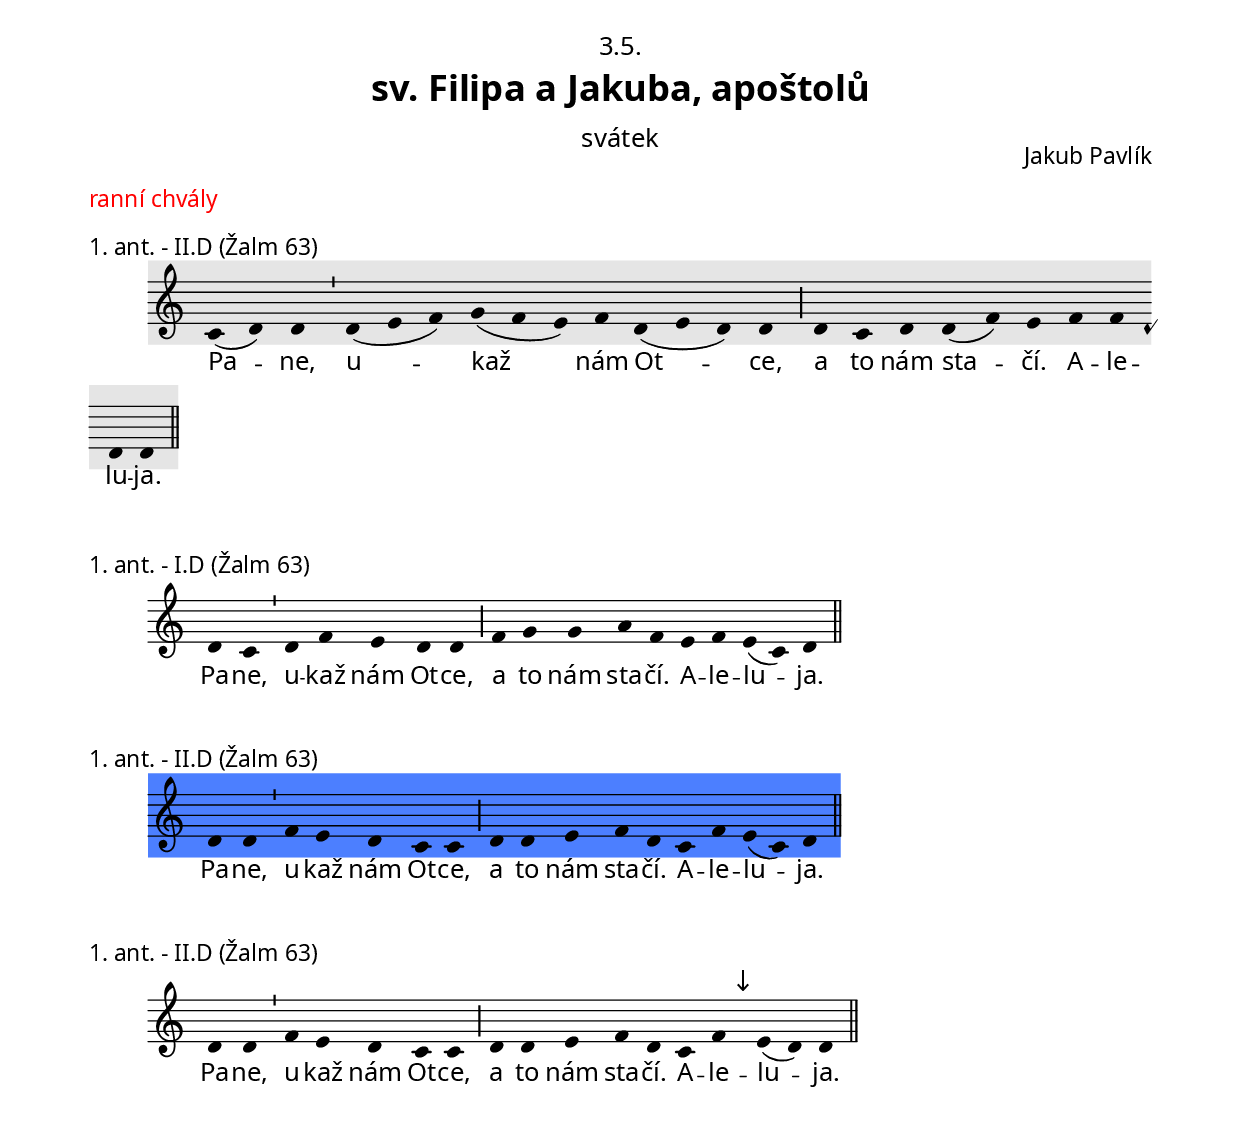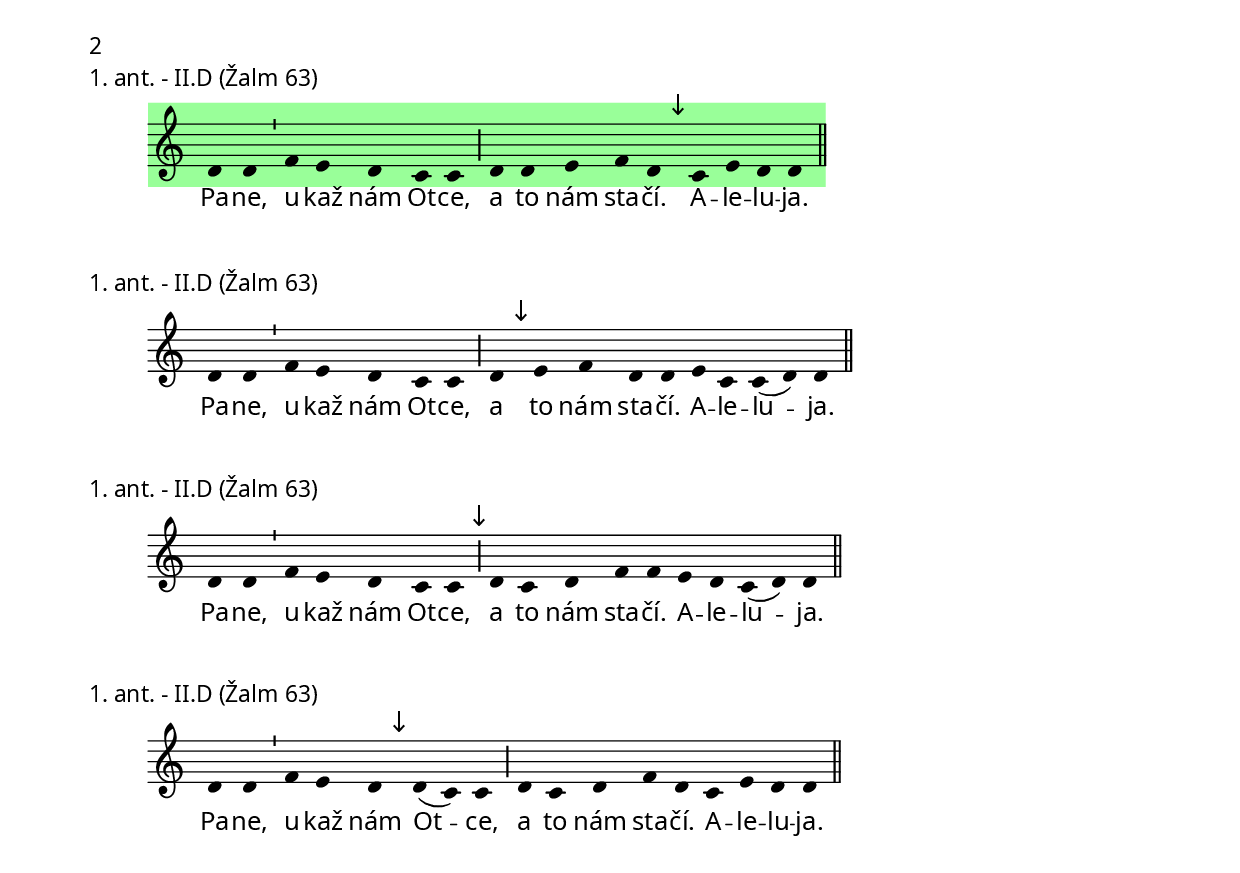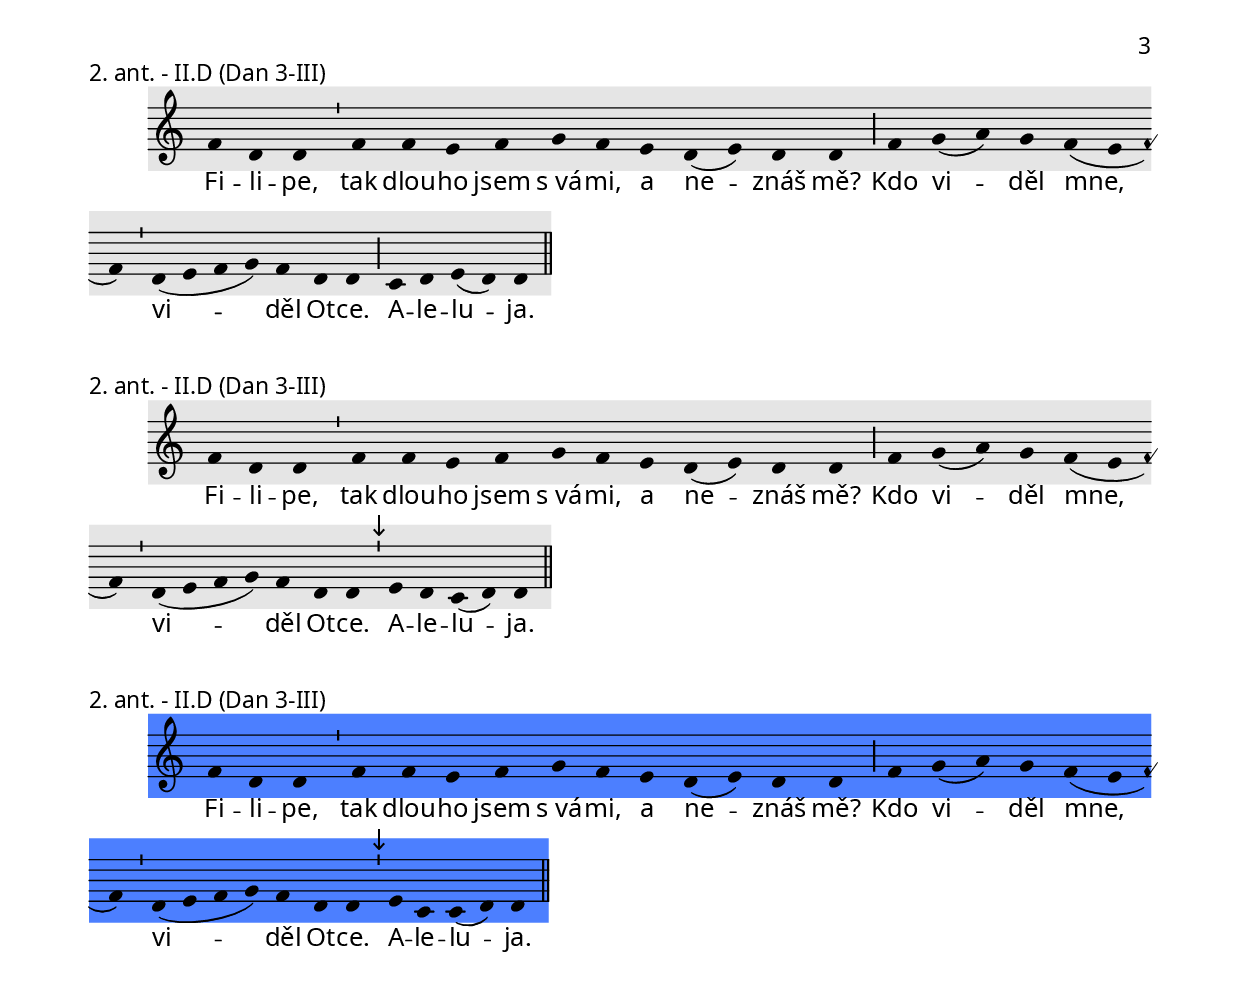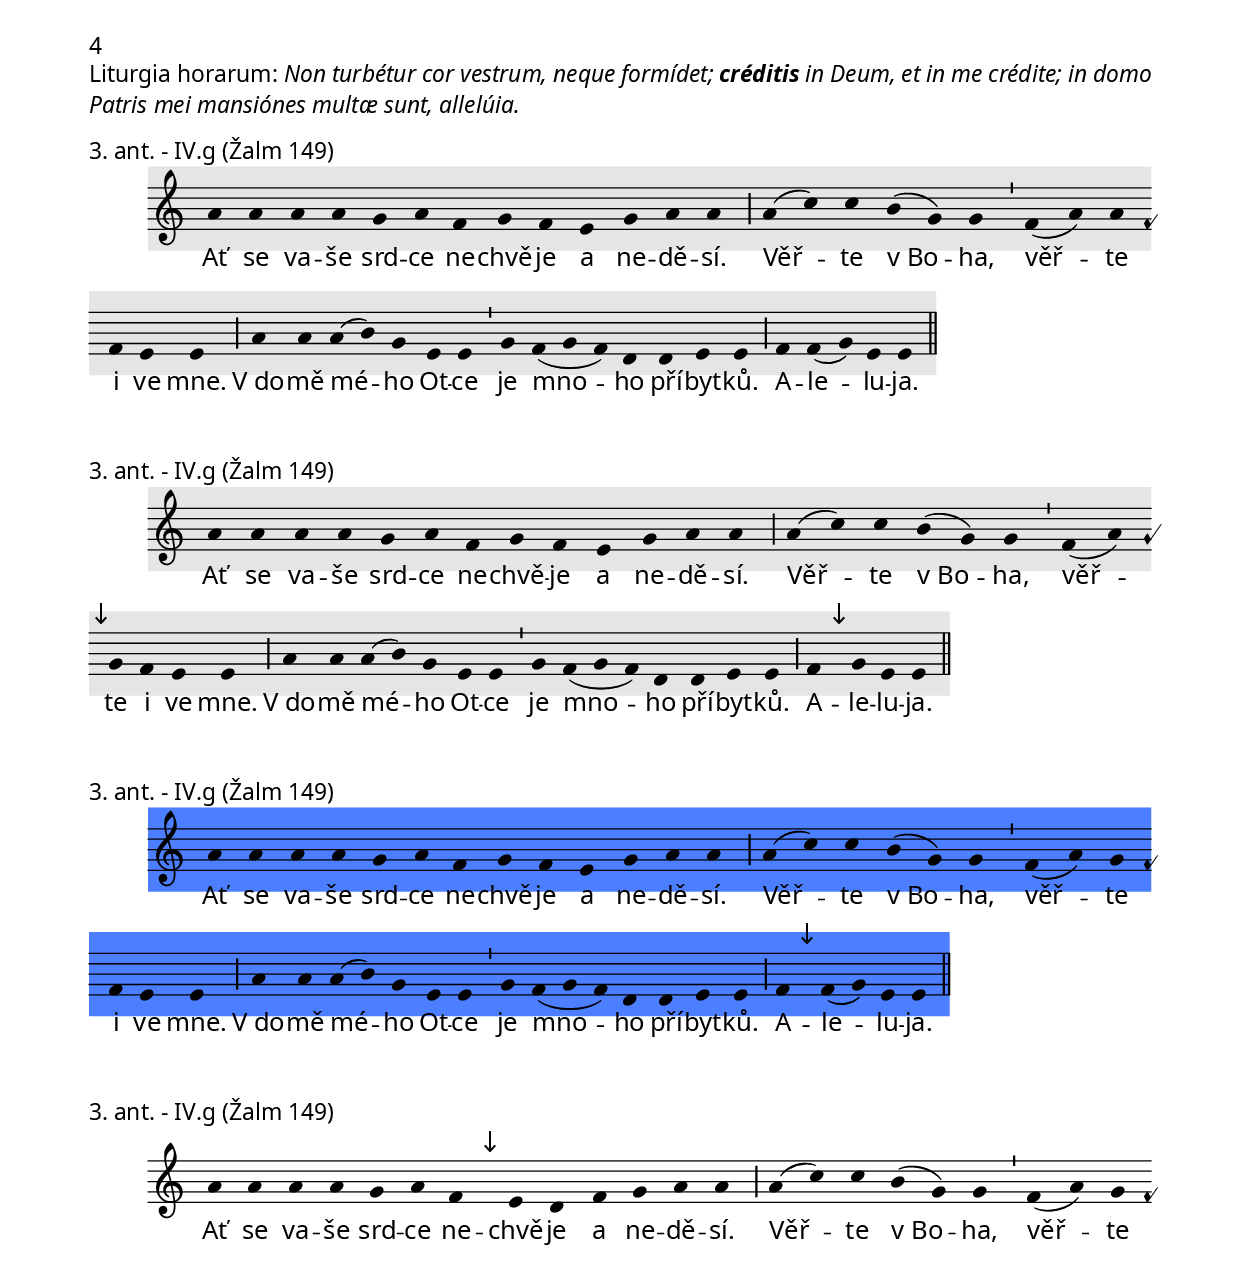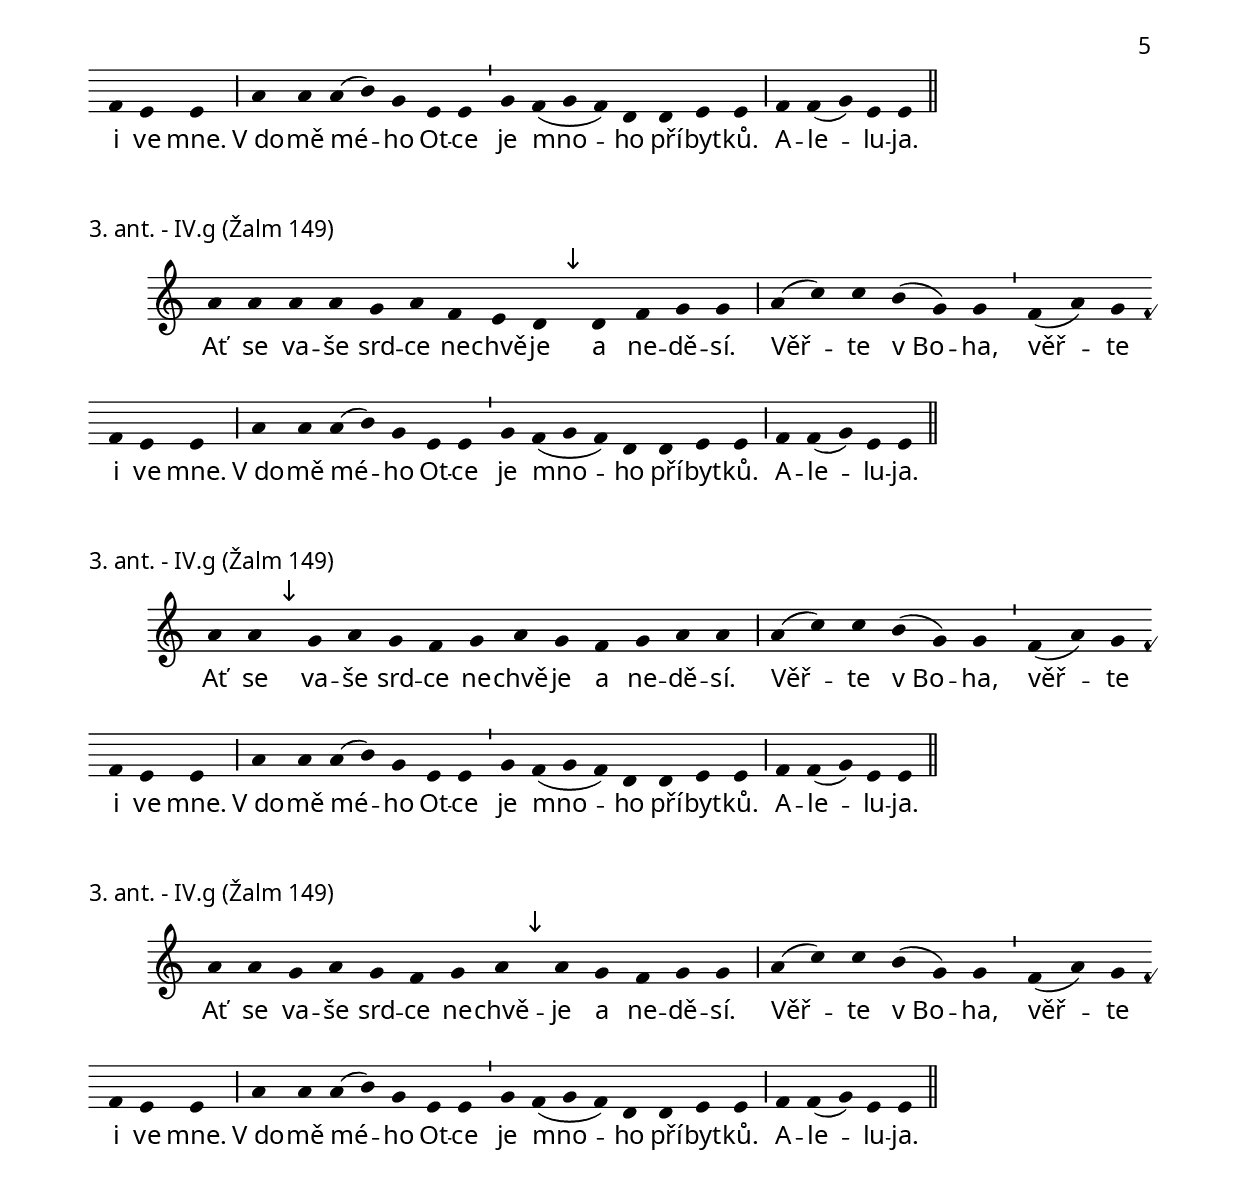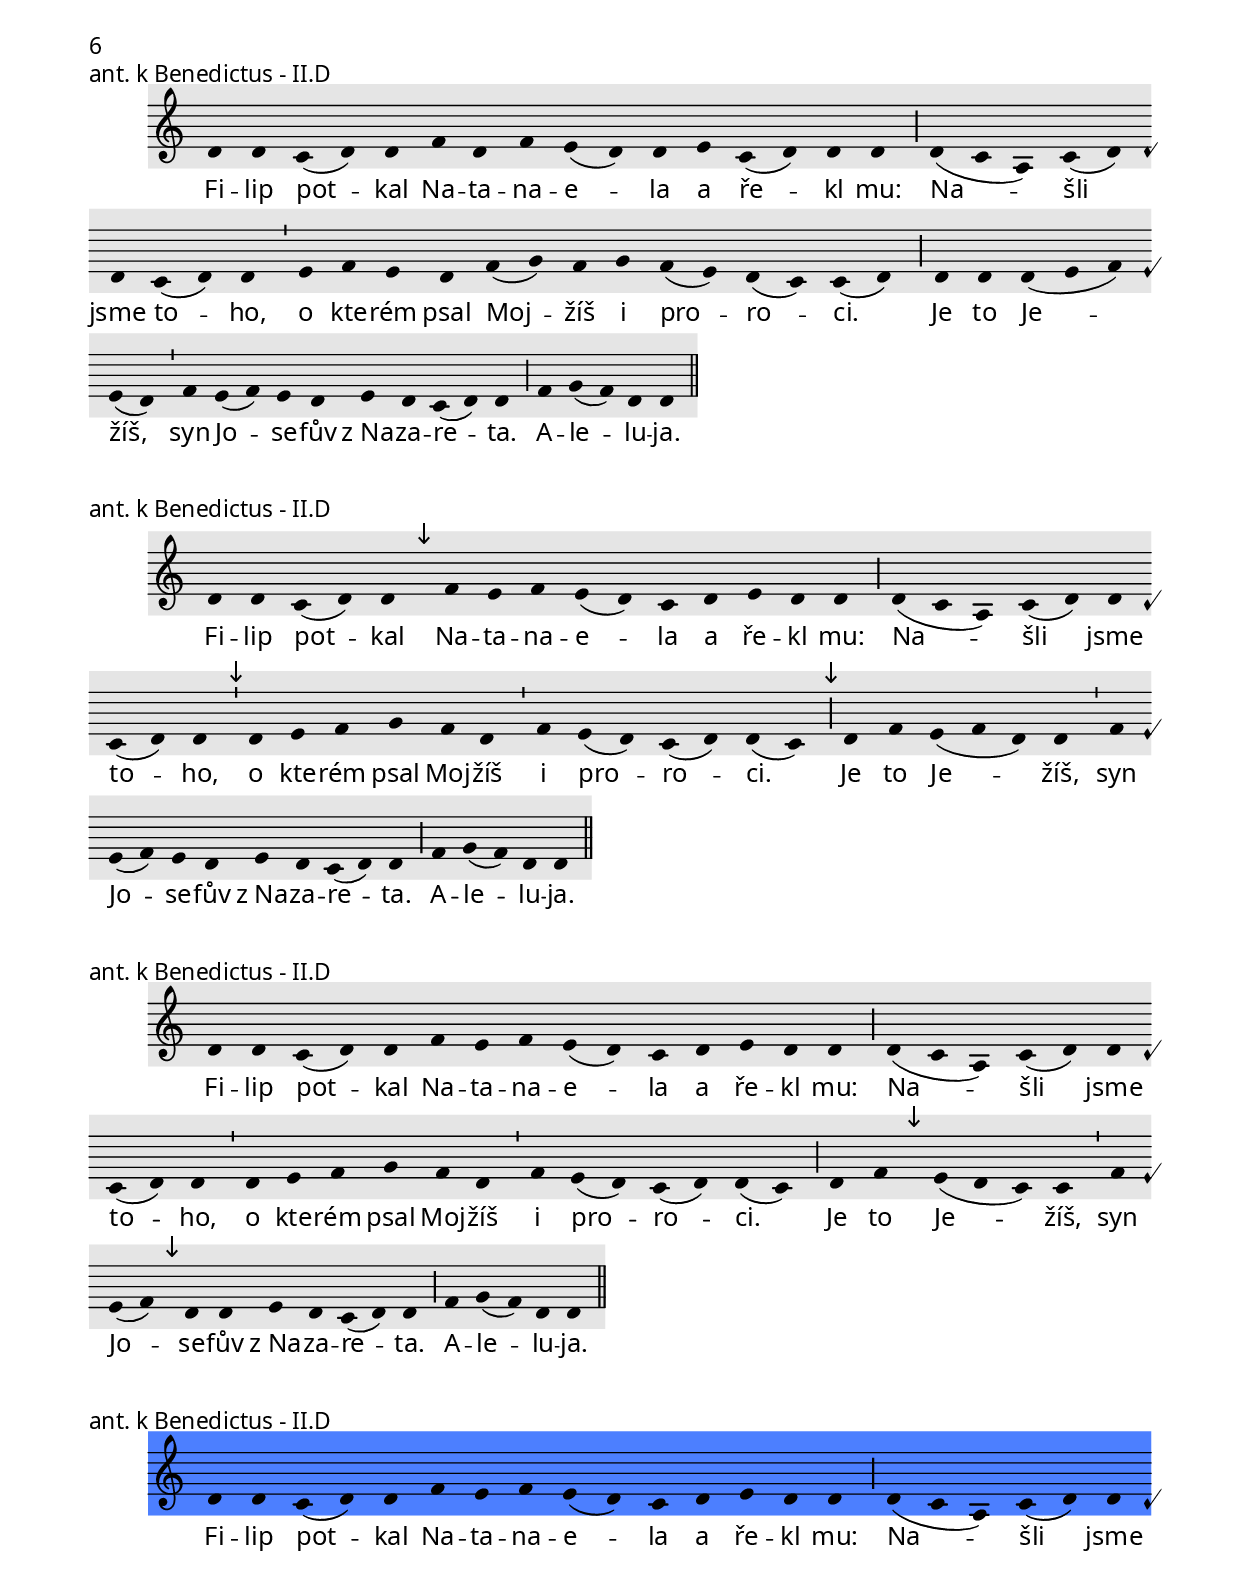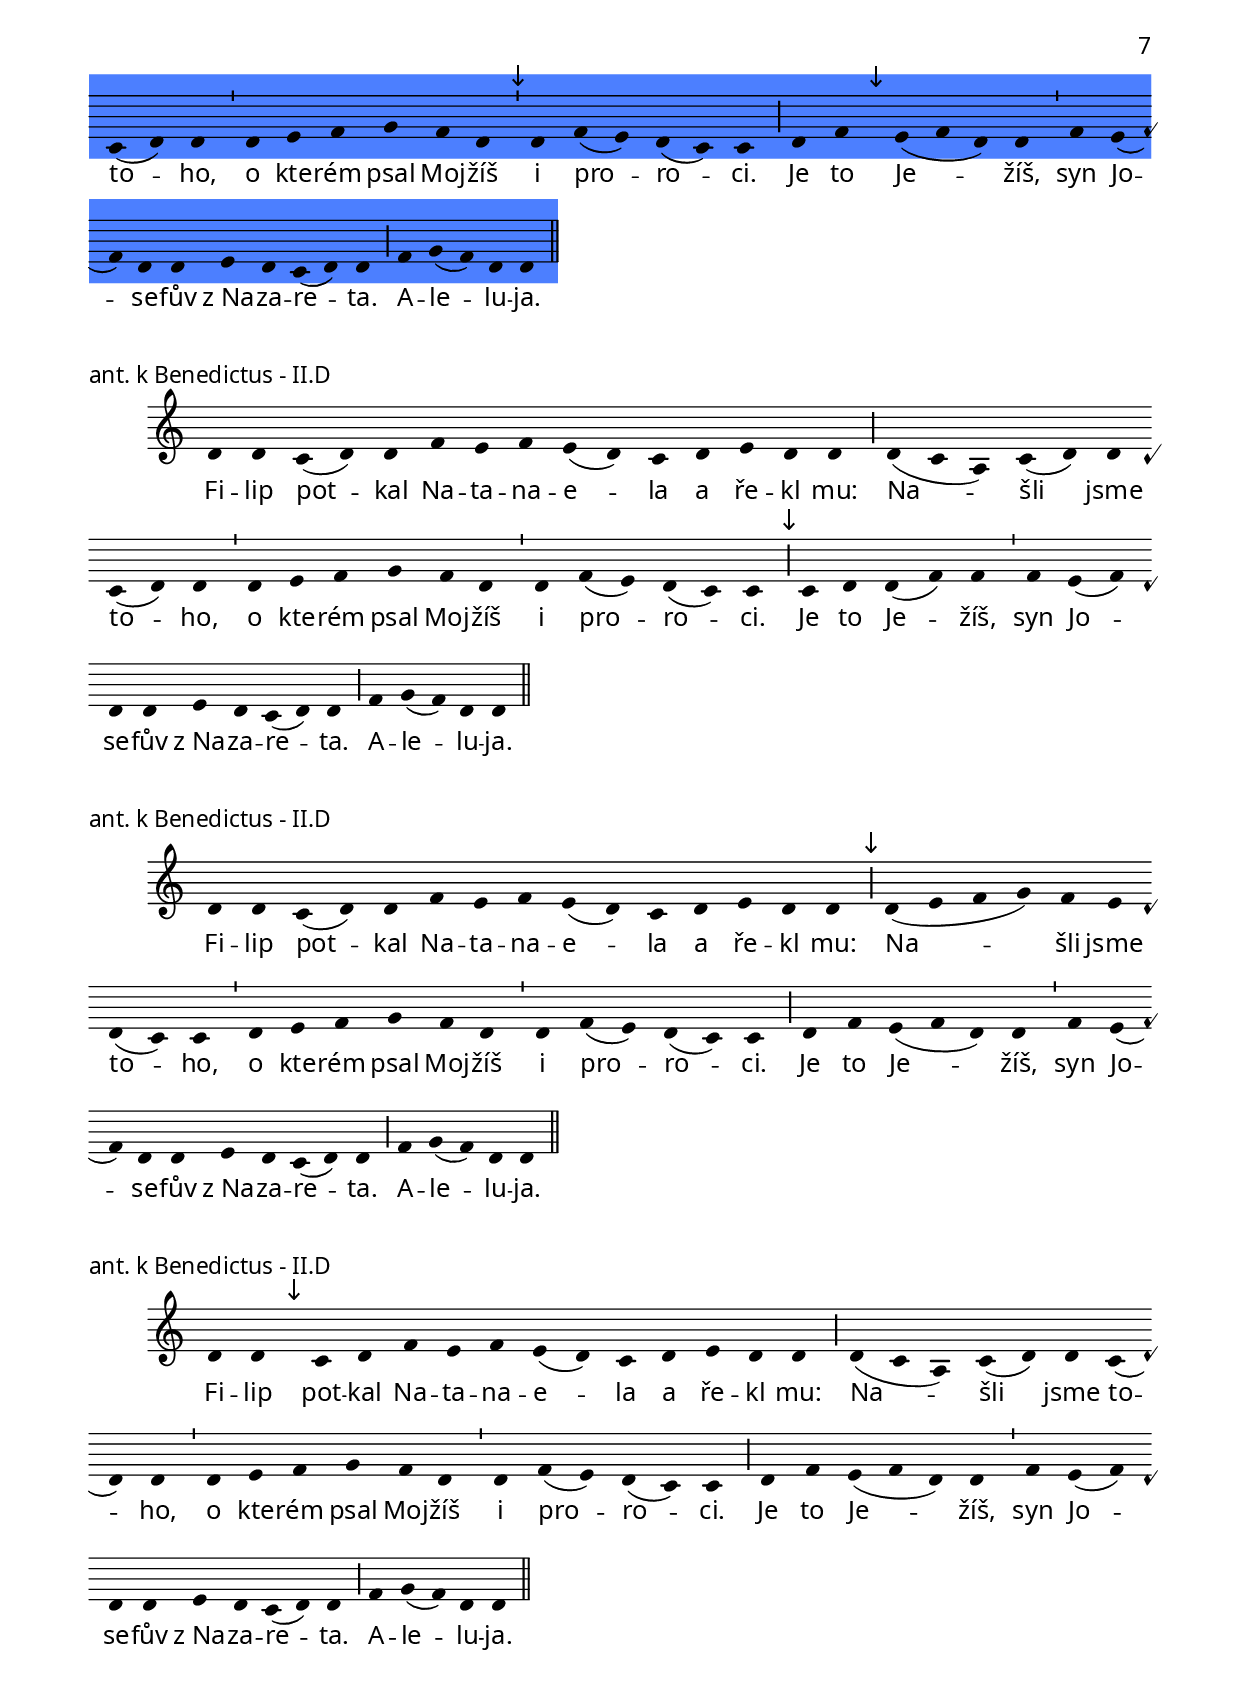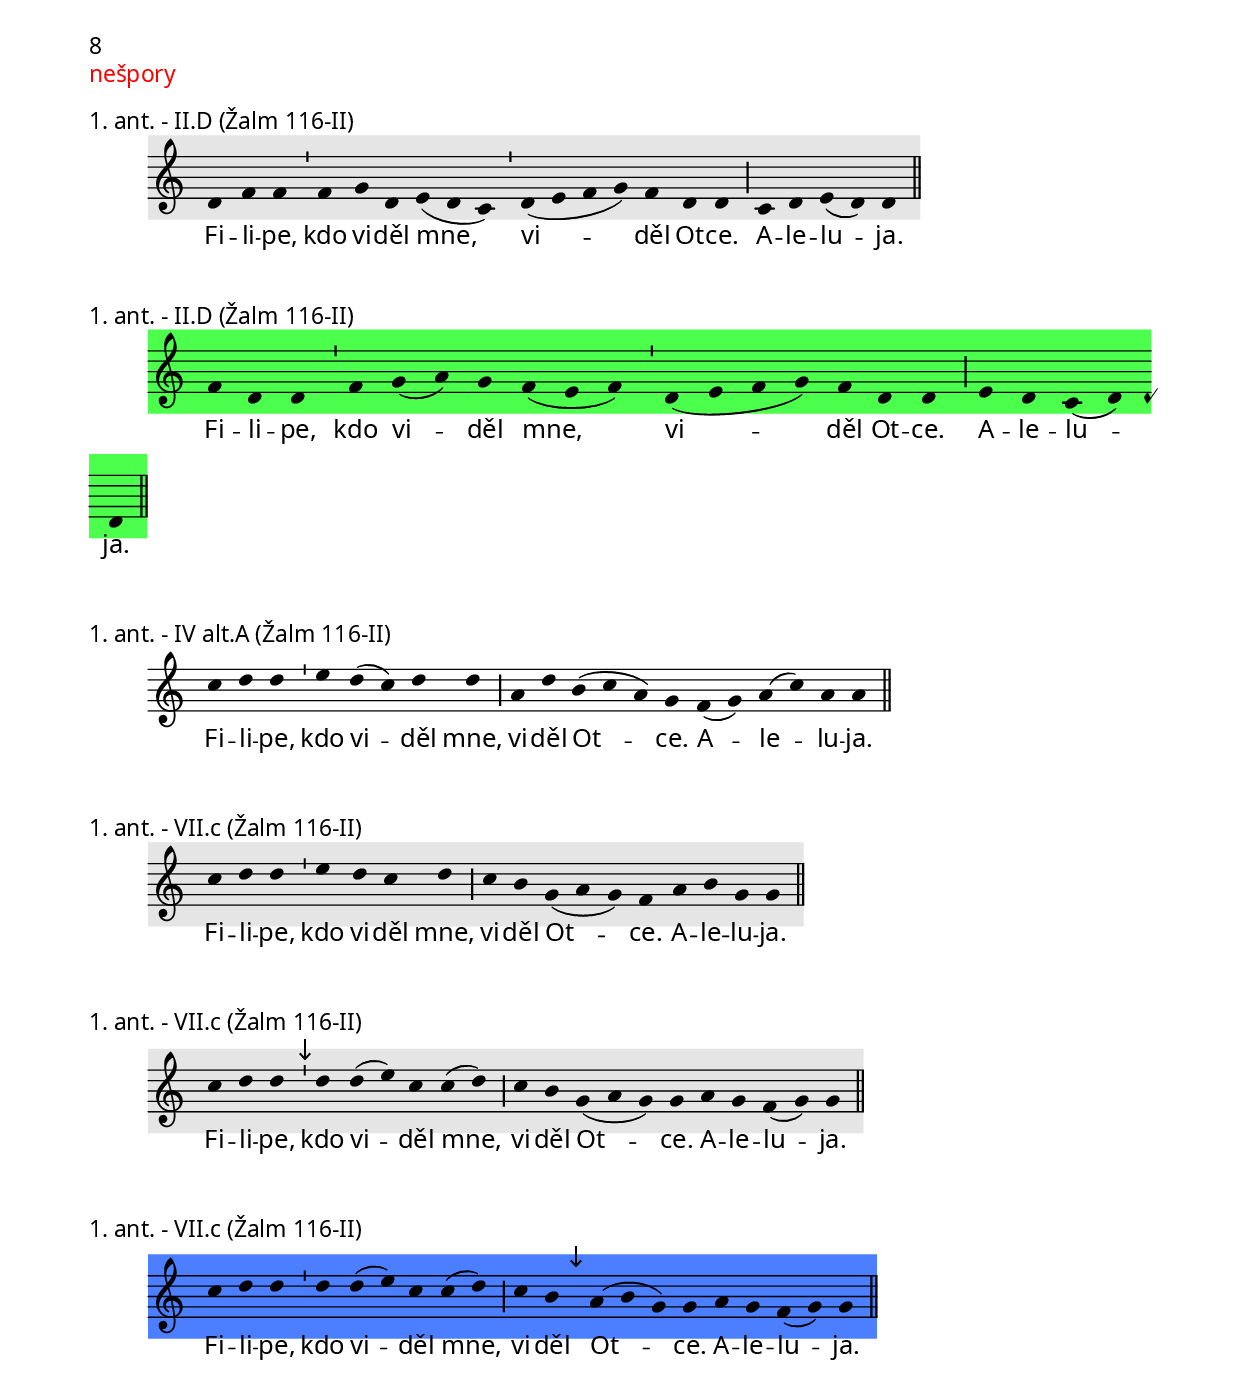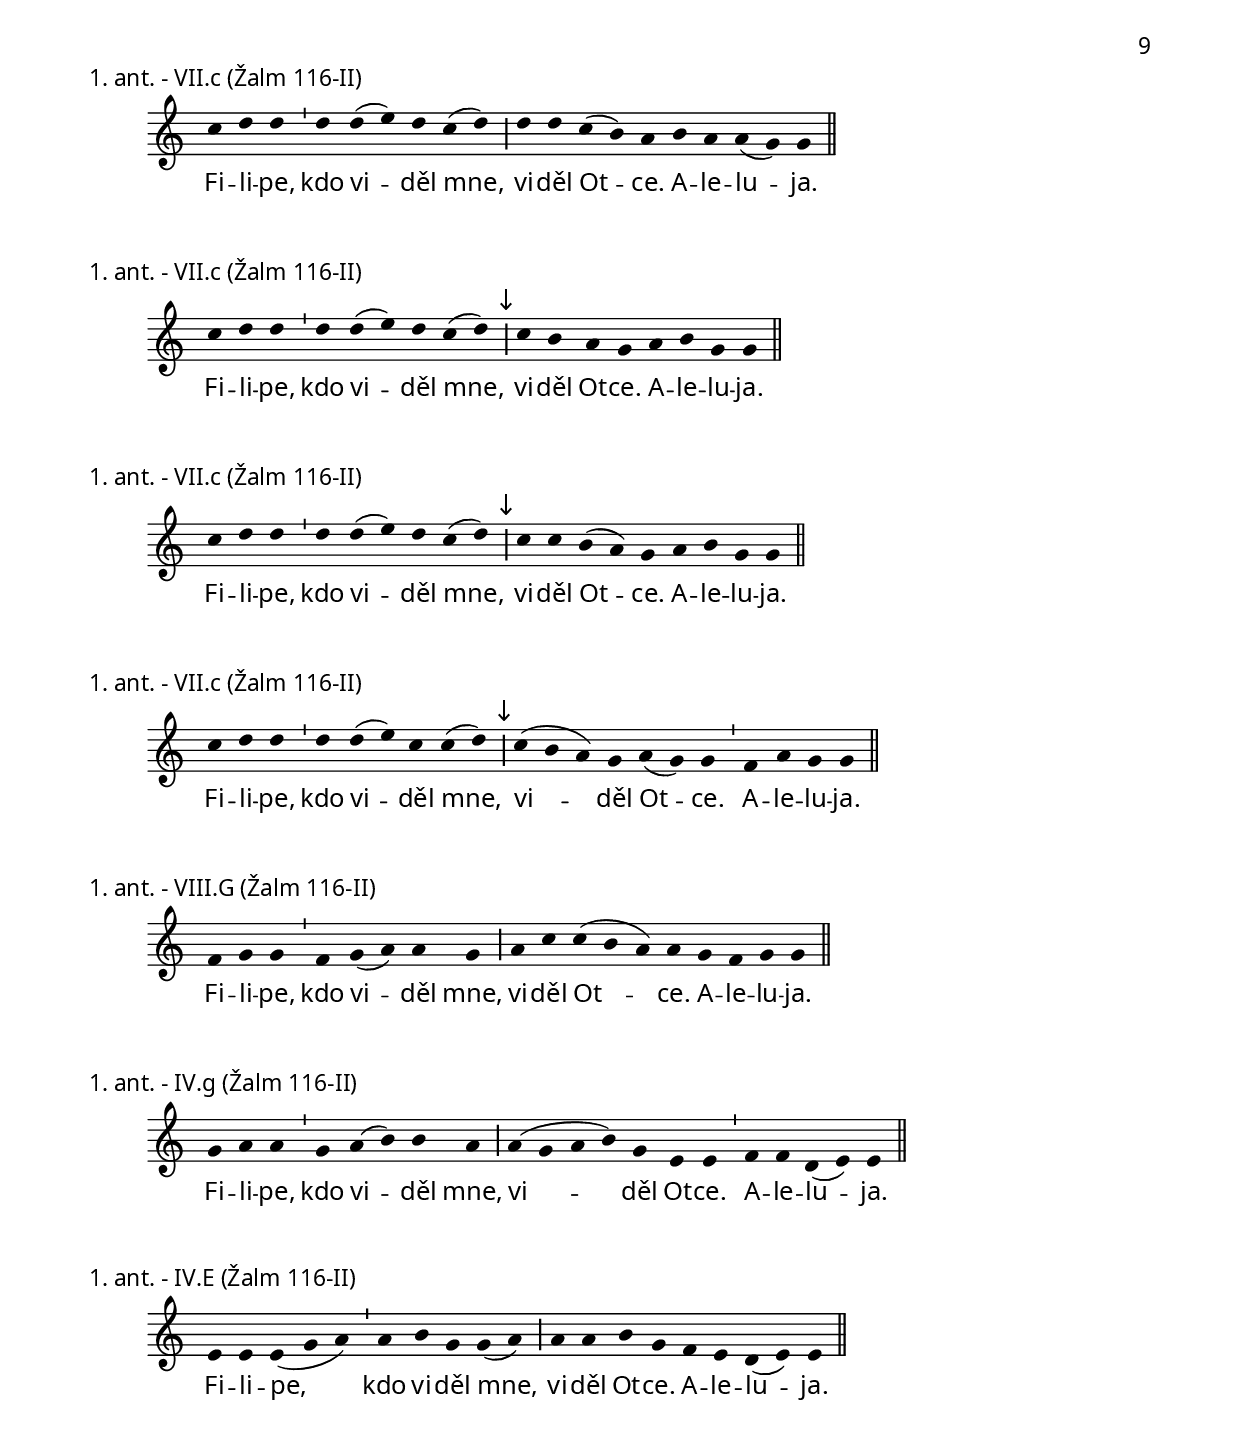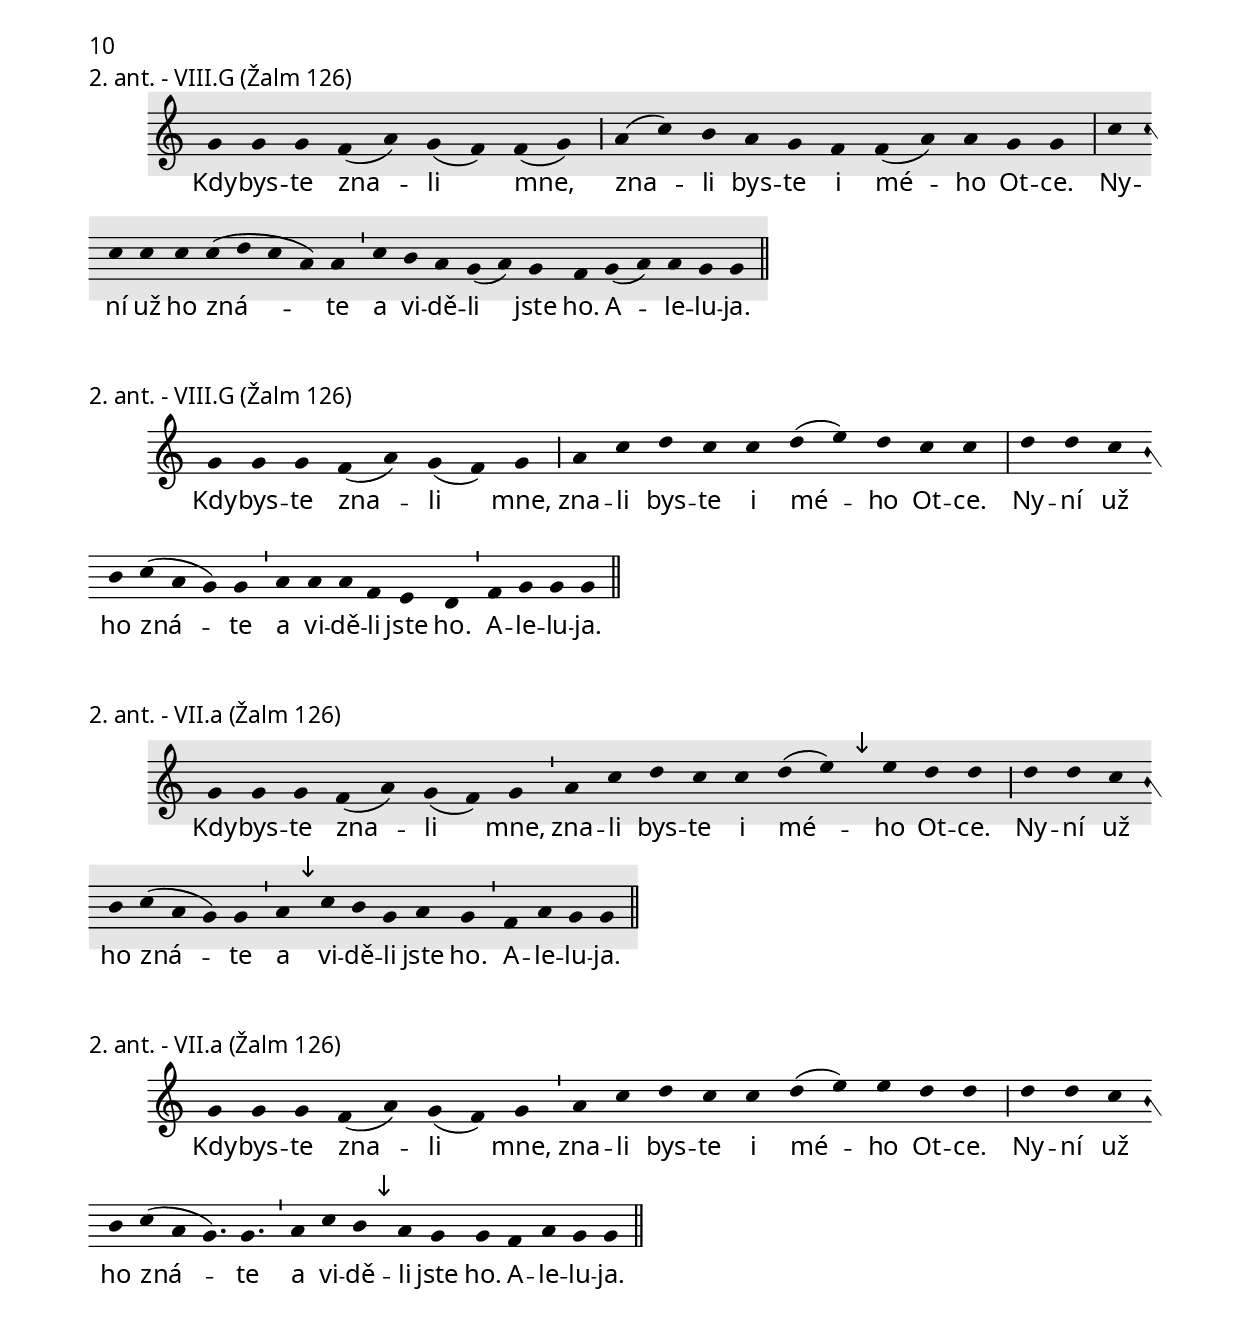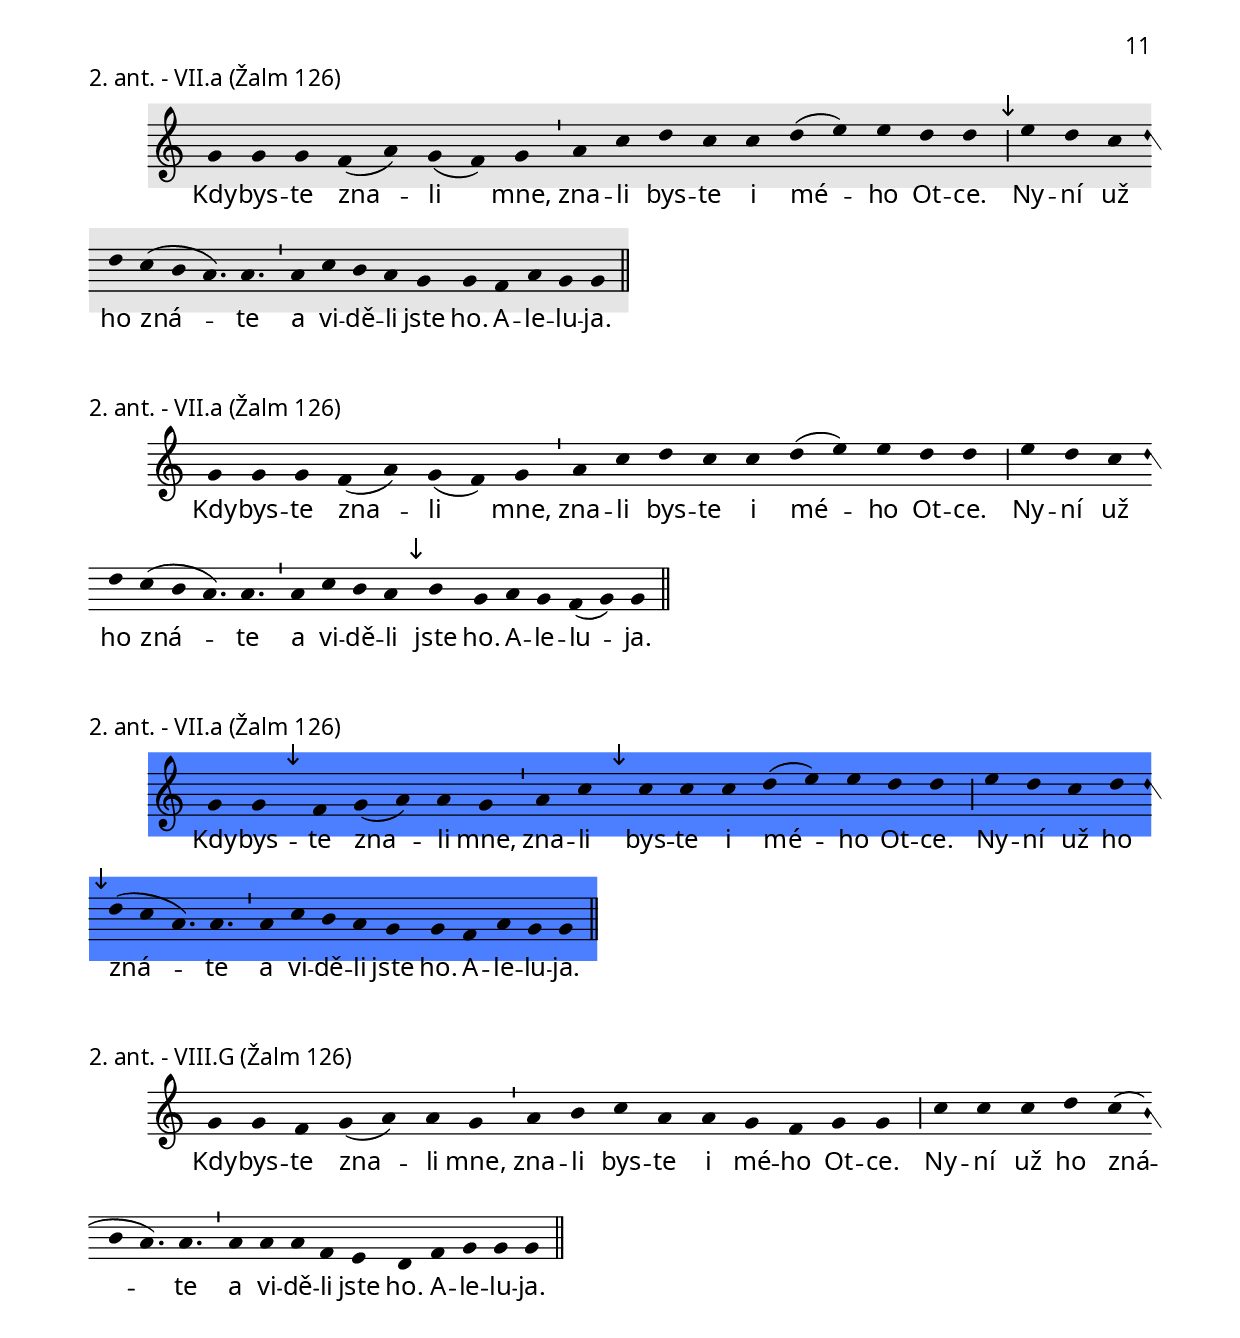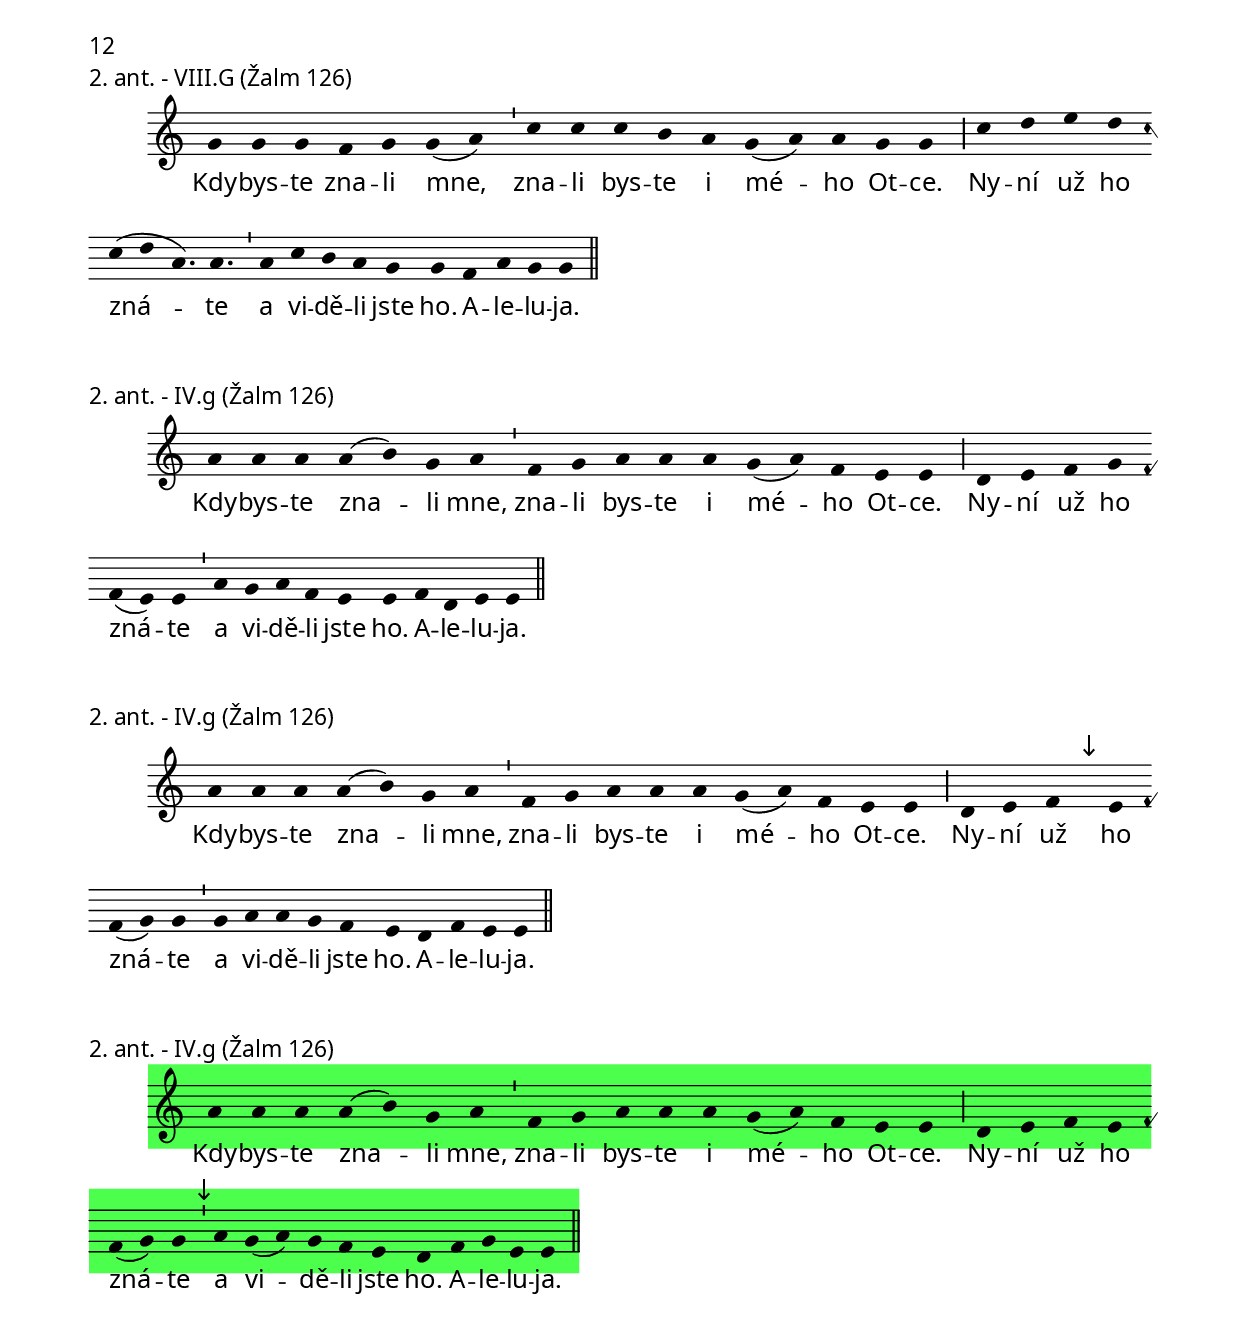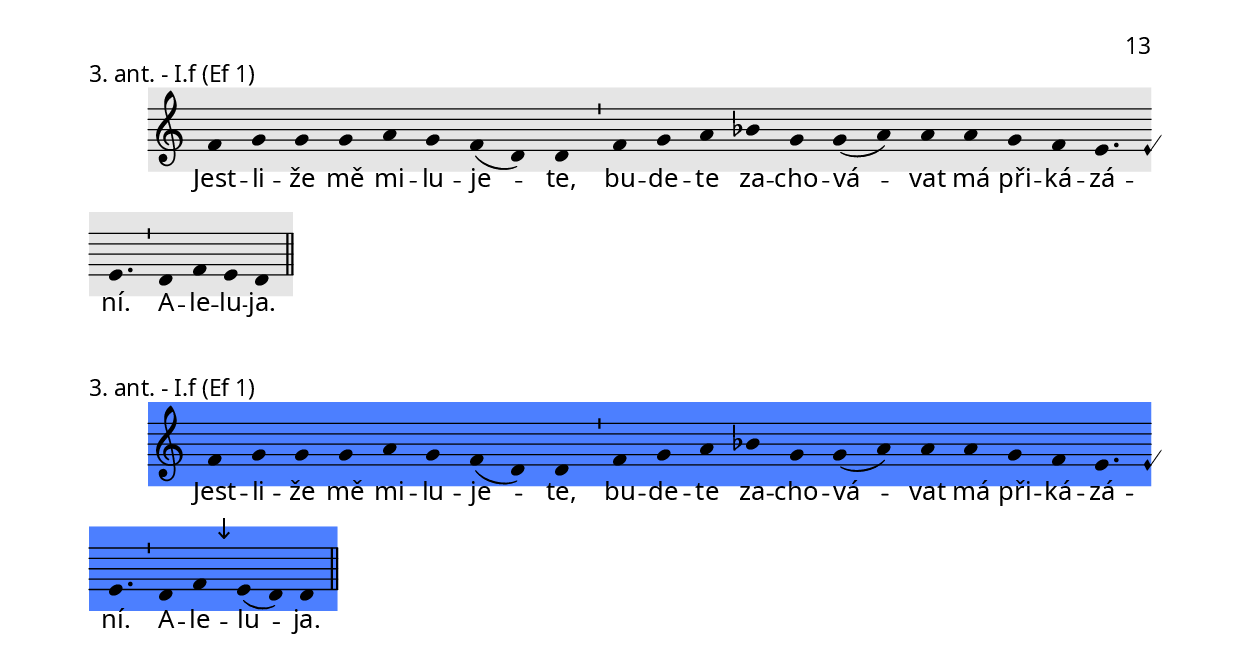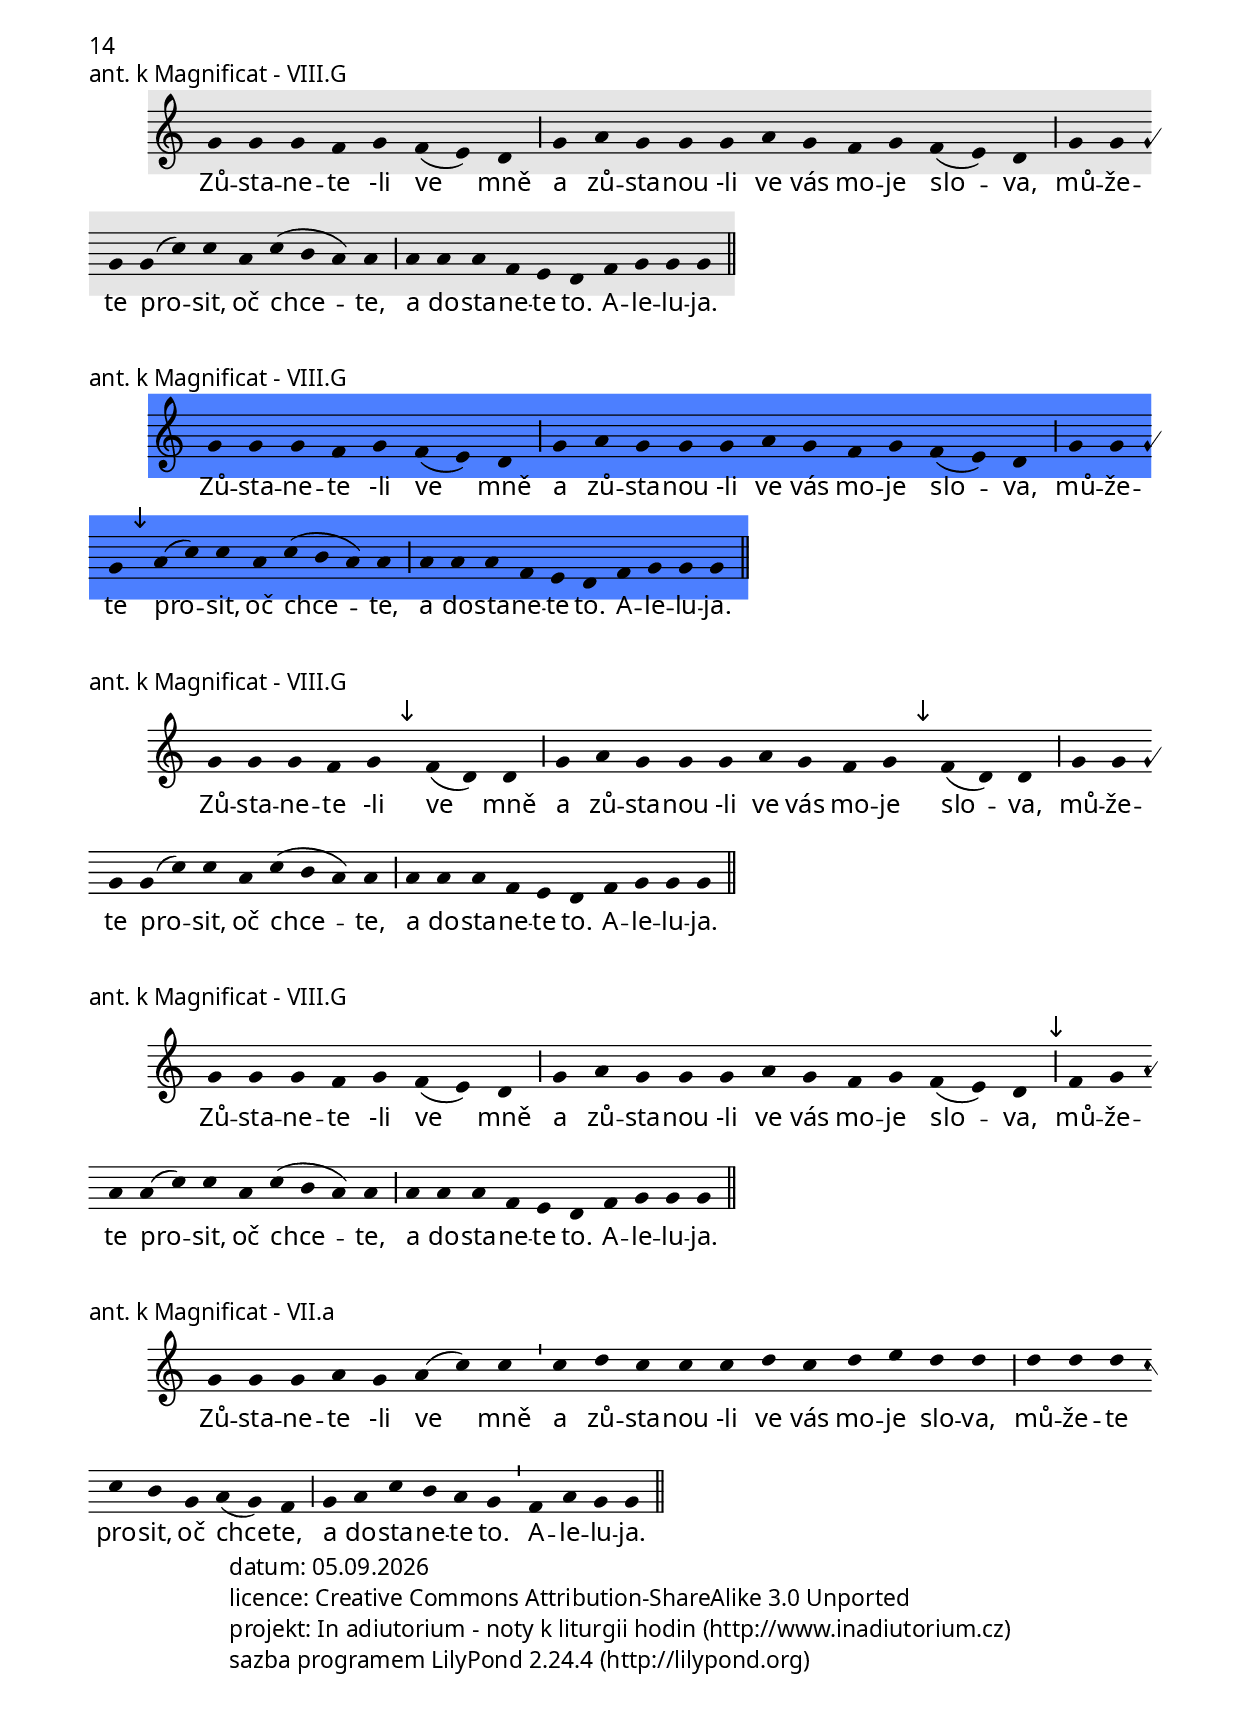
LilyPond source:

\version "2.17.5"

\include "../spolecne.ly"

\header {
  title = \markup\titleSvatek
            "sv. Filipa a Jakuba, apoštolů"
            "svátek"
            3.5.
  composer = "Jakub Pavlík"
}

\markup {\nadpisHodinka {"ranní chvály"}}

\score {
  \relative c' {
    \zvyraznovacSedy
    \choralniRezim
    c4( d) d \barMin d( e f) g( f e) f d( e d) d \barMaior
    d c d d( f) e
    f f d d \barFinalis
  }
  \addlyrics {
    Pa -- ne,
    u -- kaž nám Ot -- ce,
    a to nám sta -- čí.
    A -- le -- lu -- ja.
  }
  \header {
    quid = "1. ant."
    modus = "II"
    differentia = "D"
    psalmus = "Žalm 63"
    placet = "závěr určitě lépe"
    id = "rch-a1"
    piece = \markup {\sestavTitulek}
  }
}

\score {
  \relative c' {
    \choralniRezim
    d4 c \barMin
    d f e d d \barMaior
    f g g a f
    e f e( c) d \barFinalis
  }
  \addlyrics {
    Pa -- ne,
    u -- kaž nám Ot -- ce,
    a to nám sta -- čí.
    A -- le -- lu -- ja.
  }
  \header {
    quid = "1. ant."
    modus = "I"
    differentia = "D"
    psalmus = "Žalm 63"
    id = "rch-a1"
    piece = \markup {\sestavTitulek}
  }
}

\score {
  \relative c' {
    \zvyraznovacModry
    \choralniRezim
    d4 d \barMin
    f e d c c \barMaior
    d d e f d
    c f e( c) d \barFinalis
  }
  \addlyrics {
    Pa -- ne,
    u -- kaž nám Ot -- ce,
    a to nám sta -- čí.
    A -- le -- lu -- ja.
  }
  \header {
    quid = "1. ant."
    modus = "II"
    differentia = "D"
    psalmus = "Žalm 63"
    id = "rch-a1"
    piece = \markup {\sestavTitulek}
  }
}

\score {
  \relative c' {
    \choralniRezim
    d4 d \barMin
    f e d c c \barMaior
    d d e f d
    c f \mark\sipka e( d) d \barFinalis
  }
  \addlyrics {
    Pa -- ne,
    u -- kaž nám Ot -- ce,
    a to nám sta -- čí.
    A -- le -- lu -- ja.
  }
  \header {
    quid = "1. ant."
    modus = "II"
    differentia = "D"
    psalmus = "Žalm 63"
    id = "rch-a1"
    piece = \markup {\sestavTitulek}
  }
}

\score {
  \relative c' {
    \zvyraznovacZelenyII
    \choralniRezim
    d4 d \barMin
    f e d c c \barMaior
    d d e f d
    \mark\sipka c e d d \barFinalis
  }
  \addlyrics {
    Pa -- ne,
    u -- kaž nám Ot -- ce,
    a to nám sta -- čí.
    A -- le -- lu -- ja.
  }
  \header {
    quid = "1. ant."
    modus = "II"
    differentia = "D"
    psalmus = "Žalm 63"
    id = "rch-a1"
    piece = \markup {\sestavTitulek}
  }
}

\score {
  \relative c' {
    \choralniRezim
    d4 d \barMin
    f e d c c \barMaior
    d \mark\sipka e f d d
    e c c( d) d \barFinalis
  }
  \addlyrics {
    Pa -- ne,
    u -- kaž nám Ot -- ce,
    a to nám sta -- čí.
    A -- le -- lu -- ja.
  }
  \header {
    quid = "1. ant."
    modus = "II"
    differentia = "D"
    psalmus = "Žalm 63"
    id = "rch-a1"
    piece = \markup {\sestavTitulek}
  }
}

\score {
  \relative c' {
    \choralniRezim
    d4 d \barMin
    f e d c c \barMaior
    \mark\sipka d c d f f
    e d c( d) d \barFinalis
  }
  \addlyrics {
    Pa -- ne,
    u -- kaž nám Ot -- ce,
    a to nám sta -- čí.
    A -- le -- lu -- ja.
  }
  \header {
    quid = "1. ant."
    modus = "II"
    differentia = "D"
    psalmus = "Žalm 63"
    id = "rch-a1"
    piece = \markup {\sestavTitulek}
  }
}

\score {
  \relative c' {
    \choralniRezim
    d4 d \barMin
    f e d \mark\sipka d( c) c \barMaior
    d c d f d
    c e d d \barFinalis
  }
  \addlyrics {
    Pa -- ne,
    u -- kaž nám Ot -- ce,
    a to nám sta -- čí.
    A -- le -- lu -- ja.
  }
  \header {
    quid = "1. ant."
    modus = "II"
    differentia = "D"
    psalmus = "Žalm 63"
    id = "rch-a1"
    piece = \markup {\sestavTitulek}
  }
}

\pageBreak

\score {
  \relative c' {
    \zvyraznovacSedy
    \choralniRezim
    f4 d d \barMin f f e f g f e d( e) d d \barMaior
    f g( a) g f( e f) \barMin d( e f g) f d d \barMaior
    c d e( d) d \barFinalis
  }
  \addlyrics {
    Fi -- li -- pe, tak dlou -- ho jsem s_vá -- mi, a ne -- znáš mě?
    Kdo vi -- děl mne, vi -- děl Ot -- ce.
    A -- le -- lu -- ja.
  }
  \header {
    quid = "2. ant."
    modus = "II"
    differentia = "D"
    psalmus = "Dan 3-III"
    id = "rch-a2"
    piece = \markup {\sestavTitulek}
  }
}

\score {
  \relative c' {
    \zvyraznovacSedy
    \choralniRezim
    f4 d d \barMin f f e f g f e d( e) d d \barMaior
    f g( a) g f( e f) \barMin d( e f g) f d d \barMin
    \mark\sipka e d c( d) d \barFinalis
  }
  \addlyrics {
    Fi -- li -- pe, tak dlou -- ho jsem s_vá -- mi, a ne -- znáš mě?
    Kdo vi -- děl mne, vi -- děl Ot -- ce.
    A -- le -- lu -- ja.
  }
  \header {
    quid = "2. ant."
    modus = "II"
    differentia = "D"
    psalmus = "Dan 3-III"
    id = "rch-a2"
    piece = \markup {\sestavTitulek}
  }
}

\score {
  \relative c' {
    \zvyraznovacModry
    \choralniRezim
    f4 d d \barMin f f e f g f e d( e) d d \barMaior
    f g( a) g f( e f) \barMin d( e f g) f d d \barMin
    \mark\sipka e c c( d) d \barFinalis
  }
  \addlyrics {
    Fi -- li -- pe, tak dlou -- ho jsem s_vá -- mi, a ne -- znáš mě?
    Kdo vi -- děl mne, vi -- děl Ot -- ce.
    A -- le -- lu -- ja.
  }
  \header {
    quid = "2. ant."
    modus = "II"
    differentia = "D"
    psalmus = "Dan 3-III"
    id = "rch-a2"
    piece = \markup {\sestavTitulek}
  }
}

\pageBreak

\markup\justify{
  Liturgia horarum:
  \italic{
    Non turbétur cor vestrum, neque formídet;
    \bold{créditis} in Deum, et in me crédite;
    in domo Patris mei mansiónes multæ sunt, allelúia.
  }
}

\score {
  \relative c'' {
    \zvyraznovacSedy
    \choralniRezim
    a4 a a a g a f g f e g a a \barMaior
    a( c) c b( g) g \barMin f( a) a f e e \barMaior
    a a a( b) g e e \barMin g f( g f) d d e e \barMaior
    f f( g) e e \barFinalis
  }
  \addlyrics {
    Ať se va -- še srd -- ce ne -- chvě -- je a ne -- dě -- sí.
    Věř -- te v_Bo -- ha, věř -- te i ve mne.
    V_do -- mě mé -- ho Ot -- ce je mno -- ho pří -- byt -- ků.
    A -- le -- lu -- ja.
  }
  \header {
    quid = "3. ant."
    modus = "IV"
    differentia = "g"
    psalmus = "Žalm 149"
    placet = "_věřte i ve mne_ snad lépe bez skoku, např. fa g f e e"
    id = "rch-a3"
    piece = \markup {\sestavTitulek}
  }
}

\score {
  \relative c'' {
    \zvyraznovacSedy
    \choralniRezim
    a4 a a a g a f g f e g a a \barMaior
    a( c) c b( g) g \barMin
    f( a) \mark\sipka g f e e \barMaior
    a a a( b) g e e \barMin
    g f( g f) d d e e \barMaior
    f \mark\sipka g e e \barFinalis
  }
  \addlyrics {
    Ať se va -- še srd -- ce ne -- chvě -- je a ne -- dě -- sí.
    Věř -- te v_Bo -- ha,
    věř -- te i ve mne.
    V_do -- mě mé -- ho Ot -- ce
    je mno -- ho pří -- byt -- ků.
    A -- le -- lu -- ja.
  }
  \header {
    quid = "3. ant."
    modus = "IV"
    differentia = "g"
    psalmus = "Žalm 149"
    id = "rch-a3"
    piece = \markup {\sestavTitulek}
  }
}

\score {
  \relative c'' {
    \zvyraznovacModry
    \choralniRezim
    a4 a a a g a f g f e g a a \barMaior
    a( c) c b( g) g \barMin
    f( a) g f e e \barMaior
    a a a( b) g e e \barMin
    g f( g f) d d e e \barMaior
    f \mark\sipka f( g) e e \barFinalis
  }
  \addlyrics {
    Ať se va -- še srd -- ce ne -- chvě -- je a ne -- dě -- sí.
    Věř -- te v_Bo -- ha,
    věř -- te i ve mne.
    V_do -- mě mé -- ho Ot -- ce
    je mno -- ho pří -- byt -- ků.
    A -- le -- lu -- ja.
  }
  \header {
    quid = "3. ant."
    modus = "IV"
    differentia = "g"
    psalmus = "Žalm 149"
    id = "rch-a3"
    piece = \markup {\sestavTitulek}
  }
}

\score {
  \relative c'' {
    \choralniRezim
    a4 a a a g a f \mark\sipka e d f g a a \barMaior
    a( c) c b( g) g \barMin
    f( a) g f e e \barMaior
    a a a( b) g e e \barMin
    g f( g f) d d e e \barMaior
    f f( g) e e \barFinalis
  }
  \addlyrics {
    Ať se va -- še srd -- ce ne -- chvě -- je a ne -- dě -- sí.
    Věř -- te v_Bo -- ha,
    věř -- te i ve mne.
    V_do -- mě mé -- ho Ot -- ce
    je mno -- ho pří -- byt -- ků.
    A -- le -- lu -- ja.
  }
  \header {
    quid = "3. ant."
    modus = "IV"
    differentia = "g"
    psalmus = "Žalm 149"
    id = "rch-a3"
    piece = \markup {\sestavTitulek}
  }
}

\score {
  \relative c'' {
    \choralniRezim
    a4 a a a g a f e d \mark\sipka d f g g \barMaior
    a( c) c b( g) g \barMin
    f( a) g f e e \barMaior
    a a a( b) g e e \barMin
    g f( g f) d d e e \barMaior
    f f( g) e e \barFinalis
  }
  \addlyrics {
    Ať se va -- še srd -- ce ne -- chvě -- je a ne -- dě -- sí.
    Věř -- te v_Bo -- ha,
    věř -- te i ve mne.
    V_do -- mě mé -- ho Ot -- ce
    je mno -- ho pří -- byt -- ků.
    A -- le -- lu -- ja.
  }
  \header {
    quid = "3. ant."
    modus = "IV"
    differentia = "g"
    psalmus = "Žalm 149"
    id = "rch-a3"
    piece = \markup {\sestavTitulek}
  }
}

\score {
  \relative c'' {
    \choralniRezim
    a4 a \mark\sipka g a g f g a g f g a a \barMaior
    a( c) c b( g) g \barMin
    f( a) g f e e \barMaior
    a a a( b) g e e \barMin
    g f( g f) d d e e \barMaior
    f f( g) e e \barFinalis
  }
  \addlyrics {
    Ať se va -- še srd -- ce ne -- chvě -- je a ne -- dě -- sí.
    Věř -- te v_Bo -- ha,
    věř -- te i ve mne.
    V_do -- mě mé -- ho Ot -- ce
    je mno -- ho pří -- byt -- ků.
    A -- le -- lu -- ja.
  }
  \header {
    quid = "3. ant."
    modus = "IV"
    differentia = "g"
    psalmus = "Žalm 149"
    id = "rch-a3"
    piece = \markup {\sestavTitulek}
  }
}

\score {
  \relative c'' {
    \choralniRezim
    a4 a g a g f g a \mark\sipka a g f g g \barMaior
    a( c) c b( g) g \barMin
    f( a) g f e e \barMaior
    a a a( b) g e e \barMin
    g f( g f) d d e e \barMaior
    f f( g) e e \barFinalis
  }
  \addlyrics {
    Ať se va -- še srd -- ce ne -- chvě -- je a ne -- dě -- sí.
    Věř -- te v_Bo -- ha,
    věř -- te i ve mne.
    V_do -- mě mé -- ho Ot -- ce
    je mno -- ho pří -- byt -- ků.
    A -- le -- lu -- ja.
  }
  \header {
    quid = "3. ant."
    modus = "IV"
    differentia = "g"
    psalmus = "Žalm 149"
    id = "rch-a3"
    piece = \markup {\sestavTitulek}
  }
}

\pageBreak

\score {
  \relative c' {
    \zvyraznovacSedy
    \choralniRezim
    d4 d c( d) d f d f e( d) d e c( d) d d \barMaior
    d( c a) c( d) d c( d) d \barMin
    e f e d f( g) f g f( e) d( c) c( d) \barMaior
    d d d( e f) e( d) \barMin f e( f) e d e d c( d) d \barMaior
    f g( f) d d \barFinalis
  }
  \addlyrics {
    Fi -- lip pot -- kal Na -- ta -- na -- e -- la
    a ře -- kl mu:
    Na -- šli jsme to -- ho,
    o kte -- rém psal Moj -- žíš i pro -- ro -- ci.
    Je to Je -- žíš, syn Jo -- se -- fův z_Na -- za -- re -- ta.
    A -- le -- lu -- ja.
  }
  \header {
    quid = "ant. k Benedictus"
    modus = "II"
    differentia = "D"
    psalmus = ""
    placet = "_o kterém psal ..._ je divné"
    id = "rch-aben"
    piece = \markup {\sestavTitulekBezZalmu}
  }
}

\score {
  \relative c' {
    \zvyraznovacSedy
    \choralniRezim
    d4 d c( d) d \mark\sipka f e f e( d) c d e d d \barMaior
    d( c a) c( d) d c( d) d \barMin
    \mark\sipka d e f g f d \barMin
    f e( d) c( d) d( c) \barMaior
    \mark\sipka d f e( f d) d \barMin
    f e( f) e d e d c( d) d \barMaior
    f g( f) d d \barFinalis
  }
  \addlyrics {
    Fi -- lip pot -- kal Na -- ta -- na -- e -- la
    a ře -- kl mu:
    Na -- šli jsme to -- ho,
    o kte -- rém psal Moj -- žíš
    i pro -- ro -- ci.
    Je to Je -- žíš,
    syn Jo -- se -- fův z_Na -- za -- re -- ta.
    A -- le -- lu -- ja.
  }
  \header {
    quid = "ant. k Benedictus"
    modus = "II"
    differentia = "D"
    psalmus = ""
    id = "rch-aben"
    piece = \markup {\sestavTitulekBezZalmu}
  }
}

\score {
  \relative c' {
    \zvyraznovacSedy
    \choralniRezim
    d4 d c( d) d f e f e( d) c d e d d \barMaior
    d( c a) c( d) d c( d) d \barMin
    d e f g f d \barMin
    f e( d) c( d) d( c) \barMaior
    d f \mark\sipka e( d c) c \barMin
    f e( f) \mark\sipka d d e d c( d) d \barMaior
    f g( f) d d \barFinalis
  }
  \addlyrics {
    Fi -- lip pot -- kal Na -- ta -- na -- e -- la
    a ře -- kl mu:
    Na -- šli jsme to -- ho,
    o kte -- rém psal Moj -- žíš
    i pro -- ro -- ci.
    Je to Je -- žíš,
    syn Jo -- se -- fův z_Na -- za -- re -- ta.
    A -- le -- lu -- ja.
  }
  \header {
    quid = "ant. k Benedictus"
    modus = "II"
    differentia = "D"
    psalmus = ""
    id = "rch-aben"
    piece = \markup {\sestavTitulekBezZalmu}
  }
}

\score {
  \relative c' {
    \zvyraznovacModry
    \choralniRezim
    d4 d c( d) d f e f e( d) c d e d d \barMaior
    d4( c a) c( d) d c( d) d \barMin
    d e f g f d \barMin
    \mark\sipka d f( e) d( c) c \barMaior
    d f \mark\sipka e( f d) d \barMin
    f e( f) d d e d c( d) d \barMaior
    f g( f) d d \barFinalis
  }
  \addlyrics {
    Fi -- lip pot -- kal Na -- ta -- na -- e -- la
    a ře -- kl mu:
    Na -- šli jsme to -- ho,
    o kte -- rém psal Moj -- žíš
    i pro -- ro -- ci.
    Je to Je -- žíš,
    syn Jo -- se -- fův z_Na -- za -- re -- ta.
    A -- le -- lu -- ja.
  }
  \header {
    quid = "ant. k Benedictus"
    modus = "II"
    differentia = "D"
    psalmus = ""
    id = "rch-aben"
    piece = \markup {\sestavTitulekBezZalmu}
  }
}

\score {
  \relative c' {
    \choralniRezim
    d4 d c( d) d f e f e( d) c d e d d \barMaior
    d4( c a) c( d) d c( d) d \barMin
    d e f g f d \barMin
    d f( e) d( c) c \barMaior
    \mark\sipka c d d( f) f \barMin
    f e( f) d d e d c( d) d \barMaior
    f g( f) d d \barFinalis
  }
  \addlyrics {
    Fi -- lip pot -- kal Na -- ta -- na -- e -- la
    a ře -- kl mu:
    Na -- šli jsme to -- ho,
    o kte -- rém psal Moj -- žíš
    i pro -- ro -- ci.
    Je to Je -- žíš,
    syn Jo -- se -- fův z_Na -- za -- re -- ta.
    A -- le -- lu -- ja.
  }
  \header {
    quid = "ant. k Benedictus"
    modus = "II"
    differentia = "D"
    psalmus = ""
    id = "rch-aben"
    piece = \markup {\sestavTitulekBezZalmu}
  }
}

\score {
  \relative c' {
    \choralniRezim
    d4 d c( d) d f e f e( d) c d e d d \barMaior
    \mark\sipka d4( e f g) f e d( c) c \barMin
    d e f g f d \barMin
    d f( e) d( c) c \barMaior
    d f e( f d) d \barMin
    f e( f) d d e d c( d) d \barMaior
    f g( f) d d \barFinalis
  }
  \addlyrics {
    Fi -- lip pot -- kal Na -- ta -- na -- e -- la
    a ře -- kl mu:
    Na -- šli jsme to -- ho,
    o kte -- rém psal Moj -- žíš
    i pro -- ro -- ci.
    Je to Je -- žíš,
    syn Jo -- se -- fův z_Na -- za -- re -- ta.
    A -- le -- lu -- ja.
  }
  \header {
    quid = "ant. k Benedictus"
    modus = "II"
    differentia = "D"
    psalmus = ""
    id = "rch-aben"
    piece = \markup {\sestavTitulekBezZalmu}
  }
}

\score {
  \relative c' {
    \choralniRezim
    d4 d \mark\sipka c d f e f e( d) c d e d d \barMaior
    d4( c a) c( d) d c( d) d \barMin
    d e f g f d \barMin
    d f( e) d( c) c \barMaior
    d f e( f d) d \barMin
    f e( f) d d e d c( d) d \barMaior
    f g( f) d d \barFinalis
  }
  \addlyrics {
    Fi -- lip pot -- kal Na -- ta -- na -- e -- la
    a ře -- kl mu:
    Na -- šli jsme to -- ho,
    o kte -- rém psal Moj -- žíš
    i pro -- ro -- ci.
    Je to Je -- žíš,
    syn Jo -- se -- fův z_Na -- za -- re -- ta.
    A -- le -- lu -- ja.
  }
  \header {
    quid = "ant. k Benedictus"
    modus = "II"
    differentia = "D"
    psalmus = ""
    id = "rch-aben"
    piece = \markup {\sestavTitulekBezZalmu}
  }
}

\pageBreak

\markup {\nadpisHodinka {"nešpory"}}

\score {
  \relative c' {
    \zvyraznovacSedy
    \choralniRezim
    d4 f f \barMin
    f g d e( d c) \barMin
    d( e f g) f d d \barMaior
    c d e( d) d \barFinalis
  }
  \addlyrics {
    Fi -- li -- pe,
    kdo vi -- děl mne,
    vi -- děl Ot -- ce.
    A -- le -- lu -- ja.
  }
  \header {
    quid = "1. ant."
    modus = "II"
    differentia = "D"
    psalmus = "Žalm 116-II"
    placet = "není špatná, ale dost možná půjde lépe"
    id = "ne-a1"
    fial = "sanktoral/0503filipjakub.ly#rch-a2?cast"
    piece = \markup {\sestavTitulek}
  }
}

\score {
  \relative c' {
    \zvyraznovacZeleny
    \choralniRezim
    f4 d d \barMin
    f g( a) g f( e f) \barMin
    d( e f g) f d d \barMaior
    e d c( d) d \barFinalis
  }
  \addlyrics {
    Fi -- li -- pe,
    kdo vi -- děl mne,
    vi -- děl Ot -- ce.
    A -- le -- lu -- ja.
  }
  \header {
    quid = "1. ant."
    modus = "II"
    differentia = "D"
    psalmus = "Žalm 116-II"
    id = "ne-a1"
    fial = "sanktoral/0503filipjakub.ly#rch-a2?zacatek=4&konec=22&divisiones=ignore_quantity"
    piece = \markup {\sestavTitulek}
  }
}

\score {
  \relative c'' {
    \choralniRezim
    c4 d d \barMin
    e d( c) d d \barMaior
    a d b( c a) g
    f( g) a( c) a a \barFinalis
  }
  \addlyrics {
    Fi -- li -- pe,
    kdo vi -- děl mne,
    vi -- děl Ot -- ce.
    A -- le -- lu -- ja.
  }
  \header {
    quid = "1. ant."
    modus = "IV alt"
    differentia = "A"
    psalmus = "Žalm 116-II"
    id = "ne-a1"
    piece = \markup {\sestavTitulek}
  }
}

\score {
  \relative c'' {
    \zvyraznovacSedy
    \choralniRezim
    c4 d d \barMin
    e d c d \barMaior
    c b g( a g) f
    a b g g \barFinalis
  }
  \addlyrics {
    Fi -- li -- pe,
    kdo vi -- děl mne,
    vi -- děl Ot -- ce.
    A -- le -- lu -- ja.
  }
  \header {
    quid = "1. ant."
    modus = "VII"
    differentia = "c"
    psalmus = "Žalm 116-II"
    placet = "_kdo viděl mne_ nezpěvně úsečné"
    id = "ne-a1"
    piece = \markup {\sestavTitulek}
  }
}

\score {
  \relative c'' {
    \zvyraznovacSedy
    \choralniRezim
    c4 d d \barMin
    \mark\sipka d d( e) c c( d) \barMaior
    c b g( a g) g
    a g f( g) g \barFinalis
  }
  \addlyrics {
    Fi -- li -- pe,
    kdo vi -- děl mne,
    vi -- děl Ot -- ce.
    A -- le -- lu -- ja.
  }
  \header {
    quid = "1. ant."
    modus = "VII"
    differentia = "c"
    psalmus = "Žalm 116-II"
    id = "ne-a1"
    piece = \markup {\sestavTitulek}
  }
}

\score {
  \relative c'' {
    \zvyraznovacModry
    \choralniRezim
    c4 d d \barMin
    d d( e) c c( d) \barMaior
    c b \mark\sipka a( b g) g
    a g f( g) g \barFinalis
  }
  \addlyrics {
    Fi -- li -- pe,
    kdo vi -- děl mne,
    vi -- děl Ot -- ce.
    A -- le -- lu -- ja.
  }
  \header {
    quid = "1. ant."
    modus = "VII"
    differentia = "c"
    psalmus = "Žalm 116-II"
    id = "ne-a1"
    piece = \markup {\sestavTitulek}
  }
}

\score {
  \relative c'' {
    \choralniRezim
    c4 d d \barMin
    d d( e) d c( d) \barMaior
    d d c( b) a
    b a a( g) g \barFinalis
  }
  \addlyrics {
    Fi -- li -- pe,
    kdo vi -- děl mne,
    vi -- děl Ot -- ce.
    A -- le -- lu -- ja.
  }
  \header {
    quid = "1. ant."
    modus = "VII"
    differentia = "c"
    psalmus = "Žalm 116-II"
    id = "ne-a1"
    piece = \markup {\sestavTitulek}
  }
}

\score {
  \relative c'' {
    \choralniRezim
    c4 d d \barMin
    d d( e) d c( d) \barMaior
    \mark\sipka c b a g
    a b g g \barFinalis
  }
  \addlyrics {
    Fi -- li -- pe,
    kdo vi -- děl mne,
    vi -- děl Ot -- ce.
    A -- le -- lu -- ja.
  }
  \header {
    quid = "1. ant."
    modus = "VII"
    differentia = "c"
    psalmus = "Žalm 116-II"
    id = "ne-a1"
    piece = \markup {\sestavTitulek}
  }
}

\score {
  \relative c'' {
    \choralniRezim
    c4 d d \barMin
    d d( e) d c( d) \barMaior
    \mark\sipka c c b( a) g
    a b g g \barFinalis
  }
  \addlyrics {
    Fi -- li -- pe,
    kdo vi -- děl mne,
    vi -- děl Ot -- ce.
    A -- le -- lu -- ja.
  }
  \header {
    quid = "1. ant."
    modus = "VII"
    differentia = "c"
    psalmus = "Žalm 116-II"
    id = "ne-a1"
    piece = \markup {\sestavTitulek}
  }
}

\score {
  \relative c'' {
    \choralniRezim
    c4 d d \barMin
    d d( e) c c( d) \barMaior
    \mark\sipka c( b a) g a( g) g \barMin
    f a g g \barFinalis
  }
  \addlyrics {
    Fi -- li -- pe,
    kdo vi -- děl mne,
    vi -- děl Ot -- ce.
    A -- le -- lu -- ja.
  }
  \header {
    quid = "1. ant."
    modus = "VII"
    differentia = "c"
    psalmus = "Žalm 116-II"
    id = "ne-a1"
    piece = \markup {\sestavTitulek}
  }
}

\score {
  \relative c' {
    \choralniRezim
    f4 g g \barMin
    f g( a) a g \barMaior
    a c c( b a) a
    g f g g \barFinalis
  }
  \addlyrics {
    Fi -- li -- pe,
    kdo vi -- děl mne,
    vi -- děl Ot -- ce.
    A -- le -- lu -- ja.
  }
  \header {
    quid = "1. ant."
    modus = "VIII"
    differentia = "G"
    psalmus = "Žalm 116-II"
    id = "ne-a1"
    piece = \markup {\sestavTitulek}
  }
}

\score {
  \relative c'' {
    \choralniRezim
    g4 a a \barMin
    g a( b) b a \barMaior
    a( g a b) g e e \barMin
    f f d( e) e \barFinalis
  }
  \addlyrics {
    Fi -- li -- pe,
    kdo vi -- děl mne,
    vi -- děl Ot -- ce.
    A -- le -- lu -- ja.
  }
  \header {
    quid = "1. ant."
    modus = "IV"
    differentia = "g"
    psalmus = "Žalm 116-II"
    id = "ne-a1"
    piece = \markup {\sestavTitulek}
  }
}

\score {
  \relative c' {
    \choralniRezim
    e4 e e( g a) \barMin
    a b g g( a) \barMaior
    a a b g
    f e d( e) e \barFinalis
  }
  \addlyrics {
    Fi -- li -- pe,
    kdo vi -- děl mne,
    vi -- děl Ot -- ce.
    A -- le -- lu -- ja.
  }
  \header {
    quid = "1. ant."
    modus = "IV"
    differentia = "E"
    psalmus = "Žalm 116-II"
    id = "ne-a1"
    piece = \markup {\sestavTitulek}
  }
}

\pageBreak

\score {
  \relative c'' {
    \zvyraznovacSedy
    \choralniRezim
    g4 g g f( a) g( f) f( g) \barMaior
    a( c) b a g f f( a) a g g \barMax
    c c c c c( d c a) a \barMin
    c b a g( a) g f
    g( a) a g g \barFinalis
  }
  \addlyrics {
    Kdy -- bys -- te zna -- li mne,
    zna -- li bys -- te i mé -- ho Ot -- ce.
    Ny -- ní už ho zná -- te
    a vi -- dě -- li jste ho.
    A -- le -- lu -- ja.
  }
  \header {
    quid = "2. ant."
    modus = "VIII"
    differentia = "G"
    psalmus = "Žalm 126"
    placet = "lépe"
    id = "ne-a2"
    piece = \markup {\sestavTitulek}
  }
}

\score {
  \relative c'' {
    \choralniRezim
    g4 g g f( a) g( f) g \barMaior
    a c d c c d( e) d c c \barMax
    d d c b c( a g) g \barMin
    a a a f e d \barMin
    f g g g \barFinalis
  }
  \addlyrics {
    Kdy -- bys -- te zna -- li mne,
    zna -- li bys -- te i mé -- ho Ot -- ce.
    Ny -- ní už ho zná -- te
    a vi -- dě -- li jste ho.
    A -- le -- lu -- ja.
  }
  \header {
    quid = "2. ant."
    modus = "VIII"
    differentia = "G"
    psalmus = "Žalm 126"
    id = "ne-a2"
    piece = \markup {\sestavTitulek}
  }
}

\score {
  \relative c'' {
    \zvyraznovacSedy
    \choralniRezim
    g4 g g f( a) g( f) g \barMin
    a c d c c d( e) \mark\sipka e d d \barMaior
    d d c b c( a g) g \barMin
    a \mark\sipka c b g a g \barMin
    f a g g \barFinalis
  }
  \addlyrics {
    Kdy -- bys -- te zna -- li mne,
    zna -- li bys -- te i mé -- ho Ot -- ce.
    Ny -- ní už ho zná -- te
    a vi -- dě -- li jste ho.
    A -- le -- lu -- ja.
  }
  \header {
    quid = "2. ant."
    modus = "VII"
    differentia = "a"
    psalmus = "Žalm 126"
    id = "ne-a2"
    piece = \markup {\sestavTitulek}
  }
}

\score {
  \relative c'' {
    \choralniRezim
    g4 g g f( a) g( f) g \barMin
    a c d c c d( e) e d d \barMaior
    d d c b c( a g4.) g \barMin
    a4 c b \mark\sipka a g g
    f a g g \barFinalis
  }
  \addlyrics {
    Kdy -- bys -- te zna -- li mne,
    zna -- li bys -- te i mé -- ho Ot -- ce.
    Ny -- ní už ho zná -- te
    a vi -- dě -- li jste ho.
    A -- le -- lu -- ja.
  }
  \header {
    quid = "2. ant."
    modus = "VII"
    differentia = "a"
    psalmus = "Žalm 126"
    id = "ne-a2"
    piece = \markup {\sestavTitulek}
  }
}

\score {
  \relative c'' {
    \zvyraznovacSedy
    \choralniRezim
    g4 g g f( a) g( f) g \barMin
    a c d c c d( e) e d d \barMaior
    \mark\sipka e d c d c( b a4.) a \barMin
    a4 c b a g g
    f a g g \barFinalis
  }
  \addlyrics {
    Kdy -- bys -- te zna -- li mne,
    zna -- li bys -- te i mé -- ho Ot -- ce.
    Ny -- ní už ho zná -- te
    a vi -- dě -- li jste ho.
    A -- le -- lu -- ja.
  }
  \header {
    quid = "2. ant."
    modus = "VII"
    differentia = "a"
    psalmus = "Žalm 126"
    id = "ne-a2"
    piece = \markup {\sestavTitulek}
  }
}

\score {
  \relative c'' {
    \choralniRezim
    g4 g g f( a) g( f) g \barMin
    a c d c c d( e) e d d \barMaior
    e d c d c( b a4.) a \barMin
    a4 c b a \mark\sipka b g
    a g f( g) g \barFinalis
  }
  \addlyrics {
    Kdy -- bys -- te zna -- li mne,
    zna -- li bys -- te i mé -- ho Ot -- ce.
    Ny -- ní už ho zná -- te
    a vi -- dě -- li jste ho.
    A -- le -- lu -- ja.
  }
  \header {
    quid = "2. ant."
    modus = "VII"
    differentia = "a"
    psalmus = "Žalm 126"
    id = "ne-a2"
    piece = \markup {\sestavTitulek}
  }
}

\score {
  \relative c'' {
    \zvyraznovacModry
    \choralniRezim
    g4 g \mark\sipka f g( a) a g \barMin
    a c \mark\sipka c c c d( e) e d d \barMaior
    e d c d \mark\sipka d( c a4.) a \barMin
    a4 c b a g g
    f a g g \barFinalis
  }
  \addlyrics {
    Kdy -- bys -- te zna -- li mne,
    zna -- li bys -- te i mé -- ho Ot -- ce.
    Ny -- ní už ho zná -- te
    a vi -- dě -- li jste ho.
    A -- le -- lu -- ja.
  }
  \header {
    quid = "2. ant."
    modus = "VII"
    differentia = "a"
    psalmus = "Žalm 126"
    id = "ne-a2"
    piece = \markup {\sestavTitulek}
  }
}

\score {
  \relative c'' {
    \choralniRezim
    g4 g f g( a) a g \barMin
    a b c a a g f g g \barMaior
    c c c d c( b a4.) a \barMin
    a4 a a f e d
    f g g g \barFinalis
  }
  \addlyrics {
    Kdy -- bys -- te zna -- li mne,
    zna -- li bys -- te i mé -- ho Ot -- ce.
    Ny -- ní už ho zná -- te
    a vi -- dě -- li jste ho.
    A -- le -- lu -- ja.
  }
  \header {
    quid = "2. ant."
    modus = "VIII"
    differentia = "G"
    psalmus = "Žalm 126"
    id = "ne-a2"
    piece = \markup {\sestavTitulek}
  }
}

\score {
  \relative c'' {
    \choralniRezim
    g4 g g f g g( a) \barMin
    c c c b a g( a) a g g \barMaior
    c d e d c( d a4.) a \barMin
    a4 c b a g g
    f a g g \barFinalis
  }
  \addlyrics {
    Kdy -- bys -- te zna -- li mne,
    zna -- li bys -- te i mé -- ho Ot -- ce.
    Ny -- ní už ho zná -- te
    a vi -- dě -- li jste ho.
    A -- le -- lu -- ja.
  }
  \header {
    quid = "2. ant."
    modus = "VIII"
    differentia = "G"
    psalmus = "Žalm 126"
    id = "ne-a2"
    piece = \markup {\sestavTitulek}
  }
}

\score {
  \relative c'' {
    \choralniRezim
    a4 a a a( b) g a \barMin
    f g a a a g( a) f e e \barMaior
    d e f g f( e) e \barMin
    a g a f e e
    f d e e \barFinalis
  }
  \addlyrics {
    Kdy -- bys -- te zna -- li mne,
    zna -- li bys -- te i mé -- ho Ot -- ce.
    Ny -- ní už ho zná -- te
    a vi -- dě -- li jste ho.
    A -- le -- lu -- ja.
  }
  \header {
    quid = "2. ant."
    modus = "IV"
    differentia = "g"
    psalmus = "Žalm 126"
    id = "ne-a2"
    piece = \markup {\sestavTitulek}
  }
}

\score {
  \relative c'' {
    \choralniRezim
    a4 a a a( b) g a \barMin
    f g a a a g( a) f e e \barMaior
    d e f \mark\sipka e f( g) g \barMin
    g a a g f e
    d f e e \barFinalis
  }
  \addlyrics {
    Kdy -- bys -- te zna -- li mne,
    zna -- li bys -- te i mé -- ho Ot -- ce.
    Ny -- ní už ho zná -- te
    a vi -- dě -- li jste ho.
    A -- le -- lu -- ja.
  }
  \header {
    quid = "2. ant."
    modus = "IV"
    differentia = "g"
    psalmus = "Žalm 126"
    id = "ne-a2"
    piece = \markup {\sestavTitulek}
  }
}

\score {
  \relative c'' {
    \zvyraznovacZeleny
    \choralniRezim
    a4 a a a( b) g a \barMin
    f g a a a g( a) f e e \barMaior
    d e f e f( g) g \barMin
    \mark\sipka a g( a) g f e d
    f g e e \barFinalis
  }
  \addlyrics {
    Kdy -- bys -- te zna -- li mne,
    zna -- li bys -- te i mé -- ho Ot -- ce.
    Ny -- ní už ho zná -- te
    a vi -- dě -- li jste ho.
    A -- le -- lu -- ja.
  }
  \header {
    quid = "2. ant."
    modus = "IV"
    differentia = "g"
    psalmus = "Žalm 126"
    id = "ne-a2"
    piece = \markup {\sestavTitulek}
  }
}

\pageBreak

\score {
  \relative c' {
    \zvyraznovacSedy
    \choralniRezim
    f4 g g g a g f( d) d \barMin
    f g a bes g g( a) a a g f e4. e \barMin
    d4 f e d \barFinalis
  }
  \addlyrics {
    Jest -- li -- že mě mi -- lu -- je -- te,
    bu -- de -- te za -- cho -- vá -- vat má při -- ká -- zá -- ní.
    A -- le -- lu -- ja.
  }
  \header {
    quid = "3. ant."
    modus = "I"
    differentia = "f"
    psalmus = "Ef 1"
    id = "ne-a3"
    fial = "antifony/tyden4_5ctvrtek.ly#up-ant1"
    piece = \markup {\sestavTitulek}
  }
}

\score {
  \relative c' {
    \zvyraznovacModry
    \choralniRezim
    f4 g g g a g f( d) d \barMin
    f g a bes g g( a) a a g f e4. e \barMin
    d4 f \mark\sipka e( d) d \barFinalis
  }
  \addlyrics {
    Jest -- li -- že mě mi -- lu -- je -- te,
    bu -- de -- te za -- cho -- vá -- vat má při -- ká -- zá -- ní.
    A -- le -- lu -- ja.
  }
  \header {
    quid = "3. ant."
    modus = "I"
    differentia = "f"
    psalmus = "Ef 1"
    id = "ne-a3"
    fial = "antifony/tyden4_5ctvrtek.ly#up-ant1"
    piece = \markup {\sestavTitulek}
  }
}

\pageBreak

\score {
  \relative c'' {
    \zvyraznovacSedy
    \choralniRezim
    g4 g g f g f( e) d \barMaior
    g a g g g a g f g f( e) d \barMaior
    g g g g( c) c a c( b a) a \barMaior
    a a a f e d
    f g g g \barFinalis
  }
  \addlyrics {
    Zů -- sta -- ne -- te -li ve mně
    a zů -- sta -- nou -li ve vás mo -- je slo -- va,
    mů -- že -- te pro -- sit, oč chce -- te,
    a do -- sta -- ne -- te to.
    A -- le -- lu -- ja.
  }
  \header {
    quid = "ant. k Magnificat"
    modus = "VIII"
    differentia = "G"
    psalmus = ""
    id = "ne-amag"
    piece = \markup {\sestavTitulekBezZalmu}
  }
}

\score {
  \relative c'' {
    \zvyraznovacModry
    \choralniRezim
    g4 g g f g f( e) d \barMaior
    g a g g g a g f g f( e) d \barMaior
    g g g \mark\sipka a( c) c a c( b a) a \barMaior
    a a a f e d
    f g g g \barFinalis
  }
  \addlyrics {
    Zů -- sta -- ne -- te -li ve mně
    a zů -- sta -- nou -li ve vás mo -- je slo -- va,
    mů -- že -- te pro -- sit, oč chce -- te,
    a do -- sta -- ne -- te to.
    A -- le -- lu -- ja.
  }
  \header {
    quid = "ant. k Magnificat"
    modus = "VIII"
    differentia = "G"
    psalmus = ""
    id = "ne-amag"
    piece = \markup {\sestavTitulekBezZalmu}
  }
}

\score {
  \relative c'' {
    \choralniRezim
    g4 g g f g \mark\sipka f( d) d \barMaior
    g a g g g a g f g \mark\sipka f( d) d \barMaior
    g g g g( c) c a c( b a) a \barMaior
    a a a f e d
    f g g g \barFinalis
  }
  \addlyrics {
    Zů -- sta -- ne -- te -li ve mně
    a zů -- sta -- nou -li ve vás mo -- je slo -- va,
    mů -- že -- te pro -- sit, oč chce -- te,
    a do -- sta -- ne -- te to.
    A -- le -- lu -- ja.
  }
  \header {
    quid = "ant. k Magnificat"
    modus = "VIII"
    differentia = "G"
    psalmus = ""
    id = "ne-amag"
    piece = \markup {\sestavTitulekBezZalmu}
  }
}

\score {
  \relative c'' {
    \choralniRezim
    g4 g g f g f( e) d \barMaior
    g a g g g a g f g f( e) d \barMaior
    \mark\sipka f g a a( c) c a c( b a) a \barMaior
    a a a f e d
    f g g g \barFinalis
  }
  \addlyrics {
    Zů -- sta -- ne -- te -li ve mně
    a zů -- sta -- nou -li ve vás mo -- je slo -- va,
    mů -- že -- te pro -- sit, oč chce -- te,
    a do -- sta -- ne -- te to.
    A -- le -- lu -- ja.
  }
  \header {
    quid = "ant. k Magnificat"
    modus = "VIII"
    differentia = "G"
    psalmus = ""
    id = "ne-amag"
    piece = \markup {\sestavTitulekBezZalmu}
  }
}

\score {
  \relative c'' {
    \choralniRezim
    g4 g g a g a( c) c \barMin
    c d c c c d c d e d d \barMaior
    d d d c b g a( g) f \barMaior
    g a c b a g \barMin
    f a g g \barFinalis
  }
  \addlyrics {
    Zů -- sta -- ne -- te -li ve mně
    a zů -- sta -- nou -li ve vás mo -- je slo -- va,
    mů -- že -- te pro -- sit, oč chce -- te,
    a do -- sta -- ne -- te to.
    A -- le -- lu -- ja.
  }
  \header {
    quid = "ant. k Magnificat"
    modus = "VII"
    differentia = "a"
    psalmus = ""
    id = "ne-amag"
    piece = \markup {\sestavTitulekBezZalmu}
  }
}